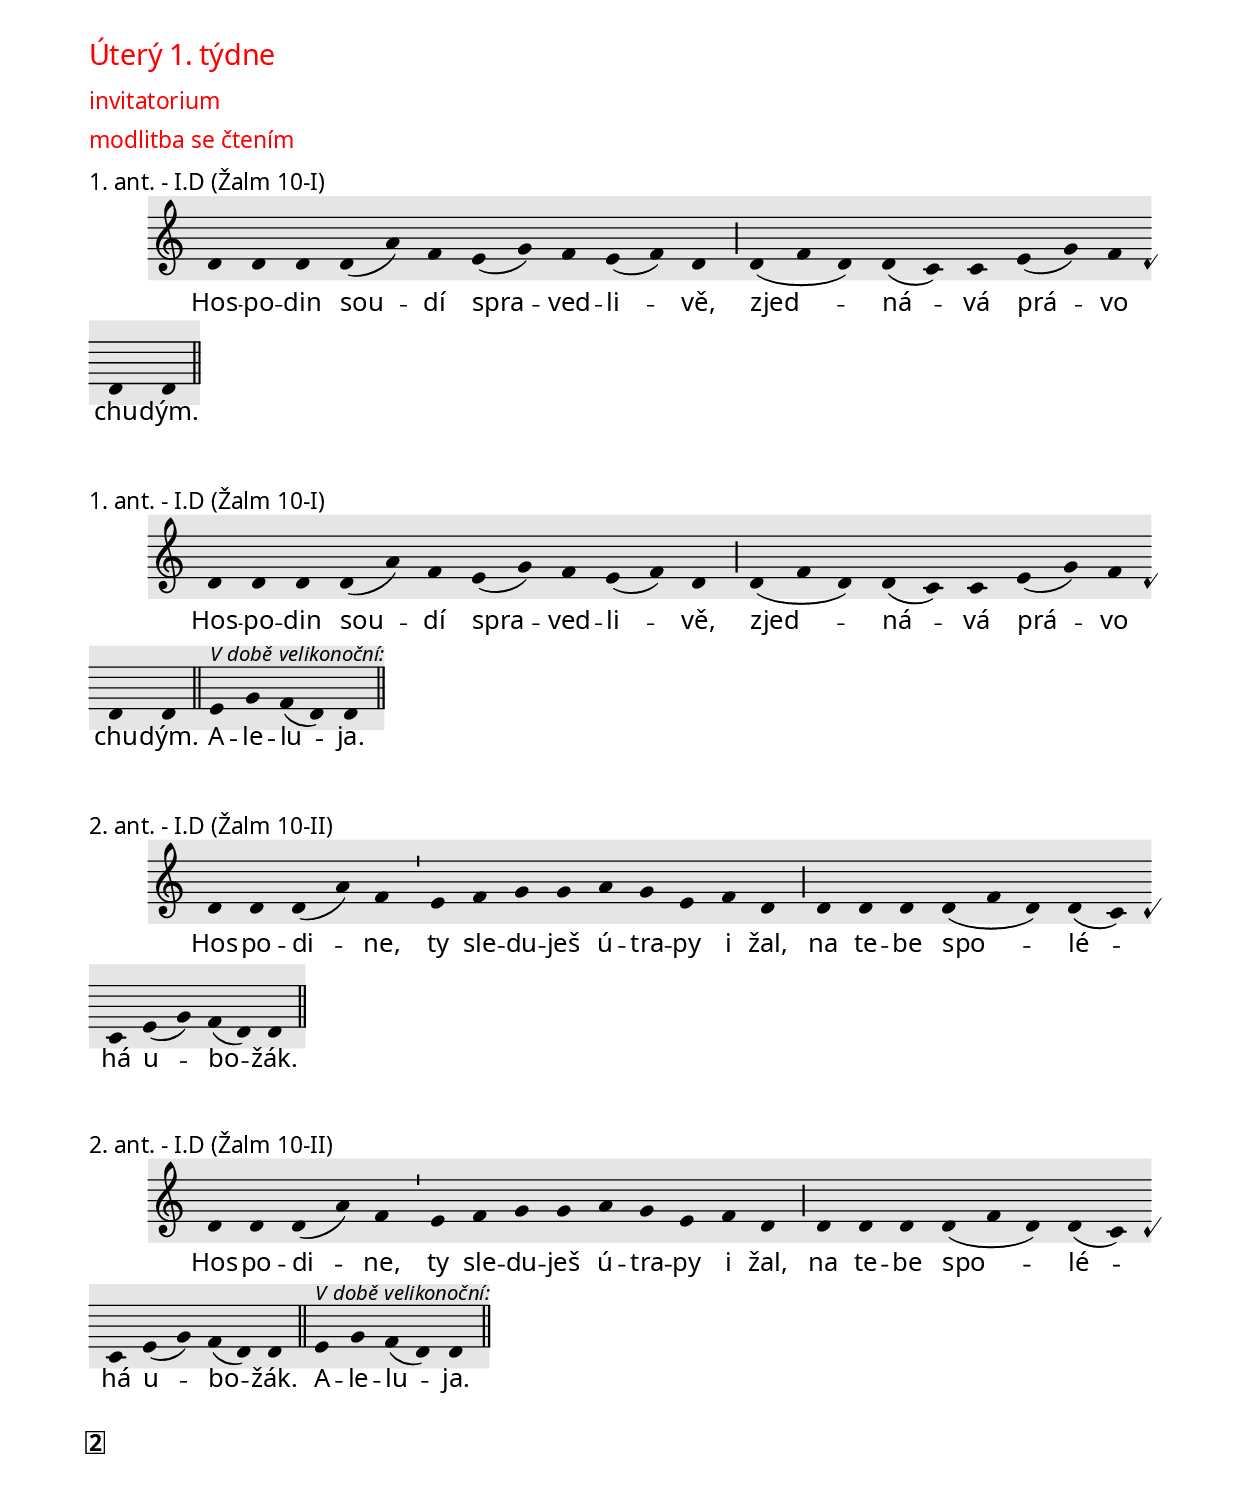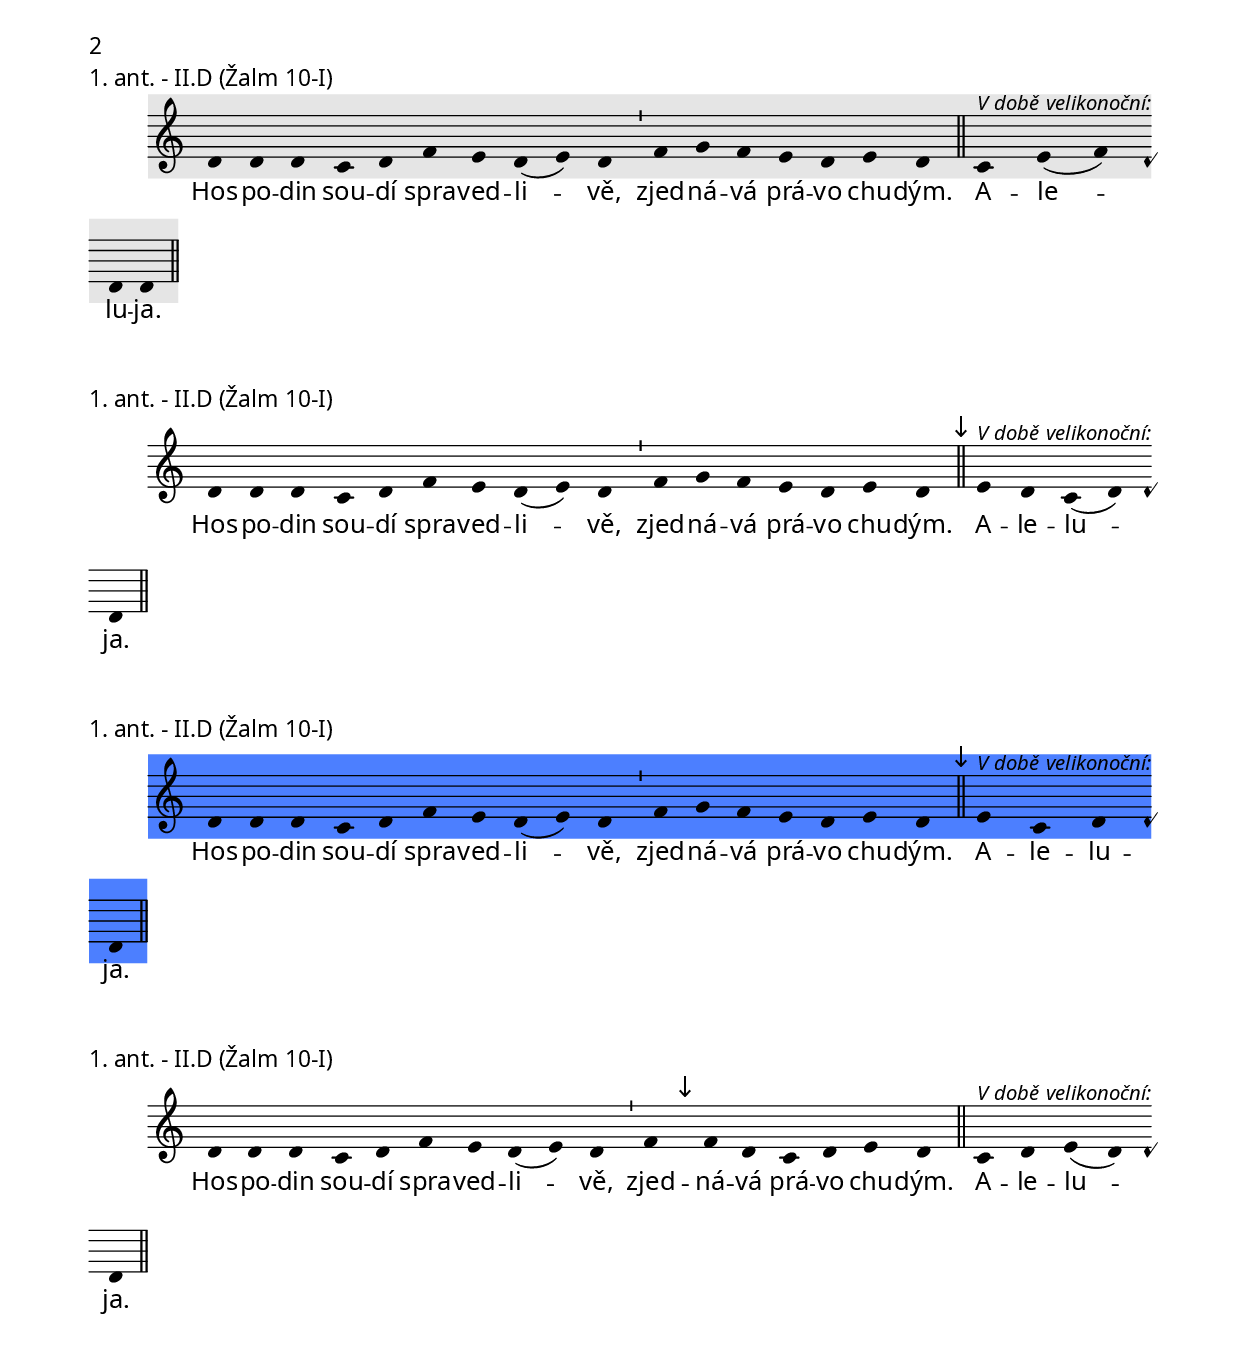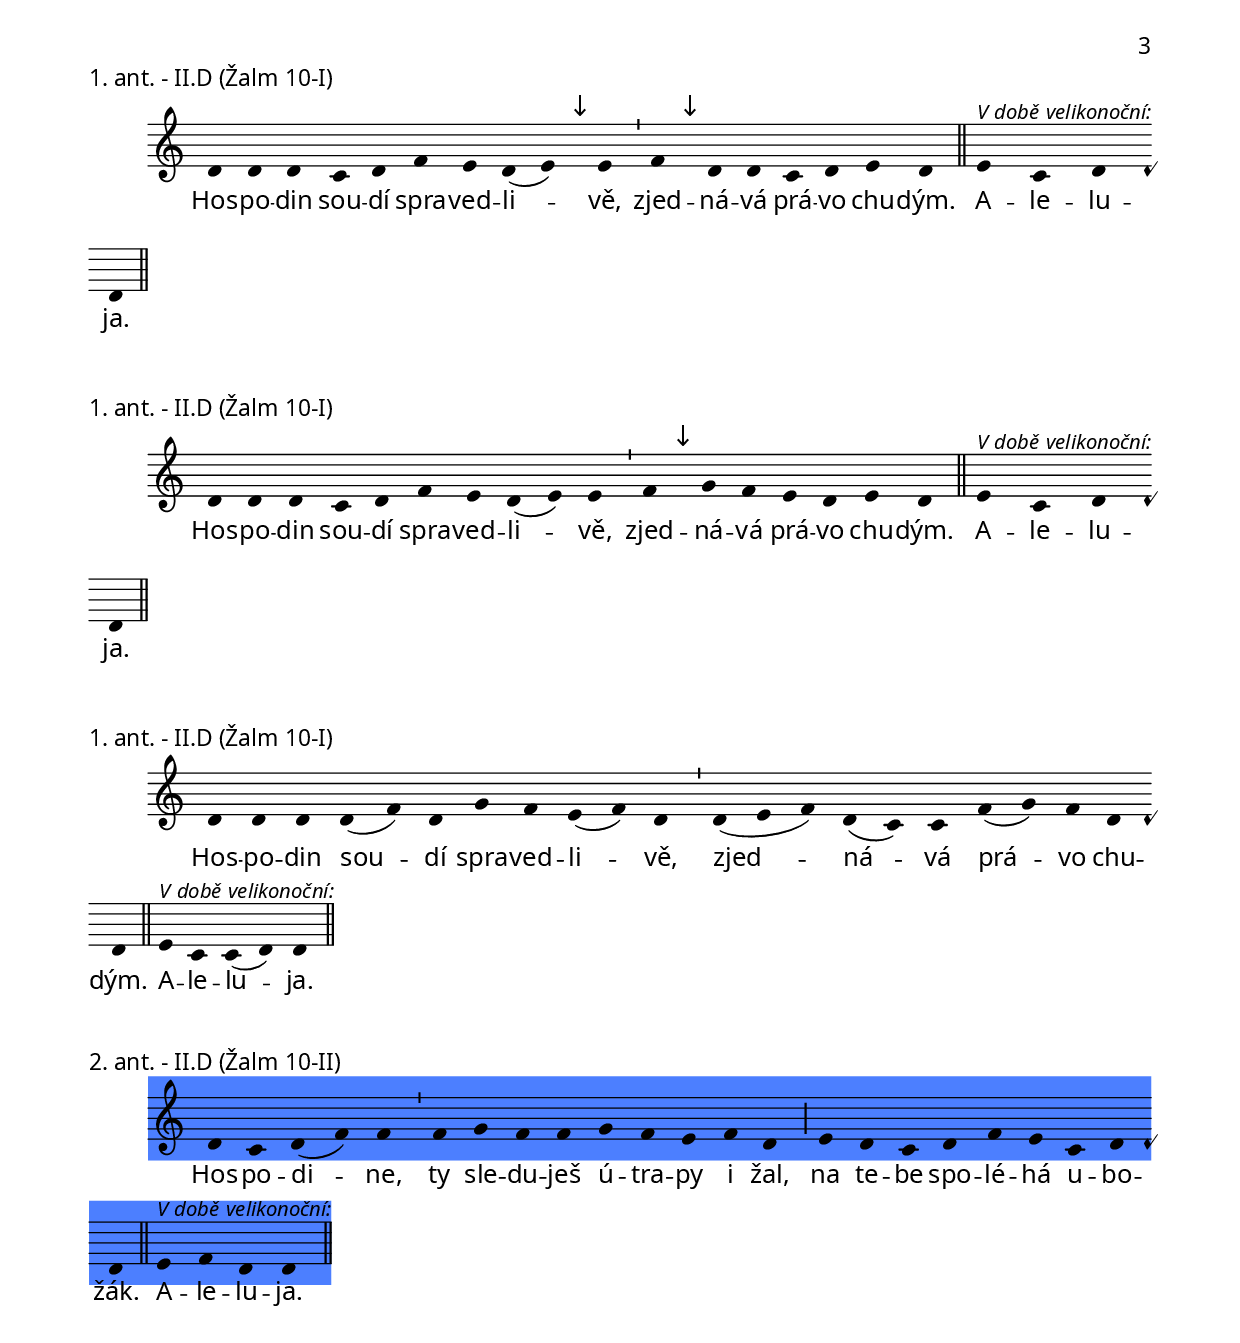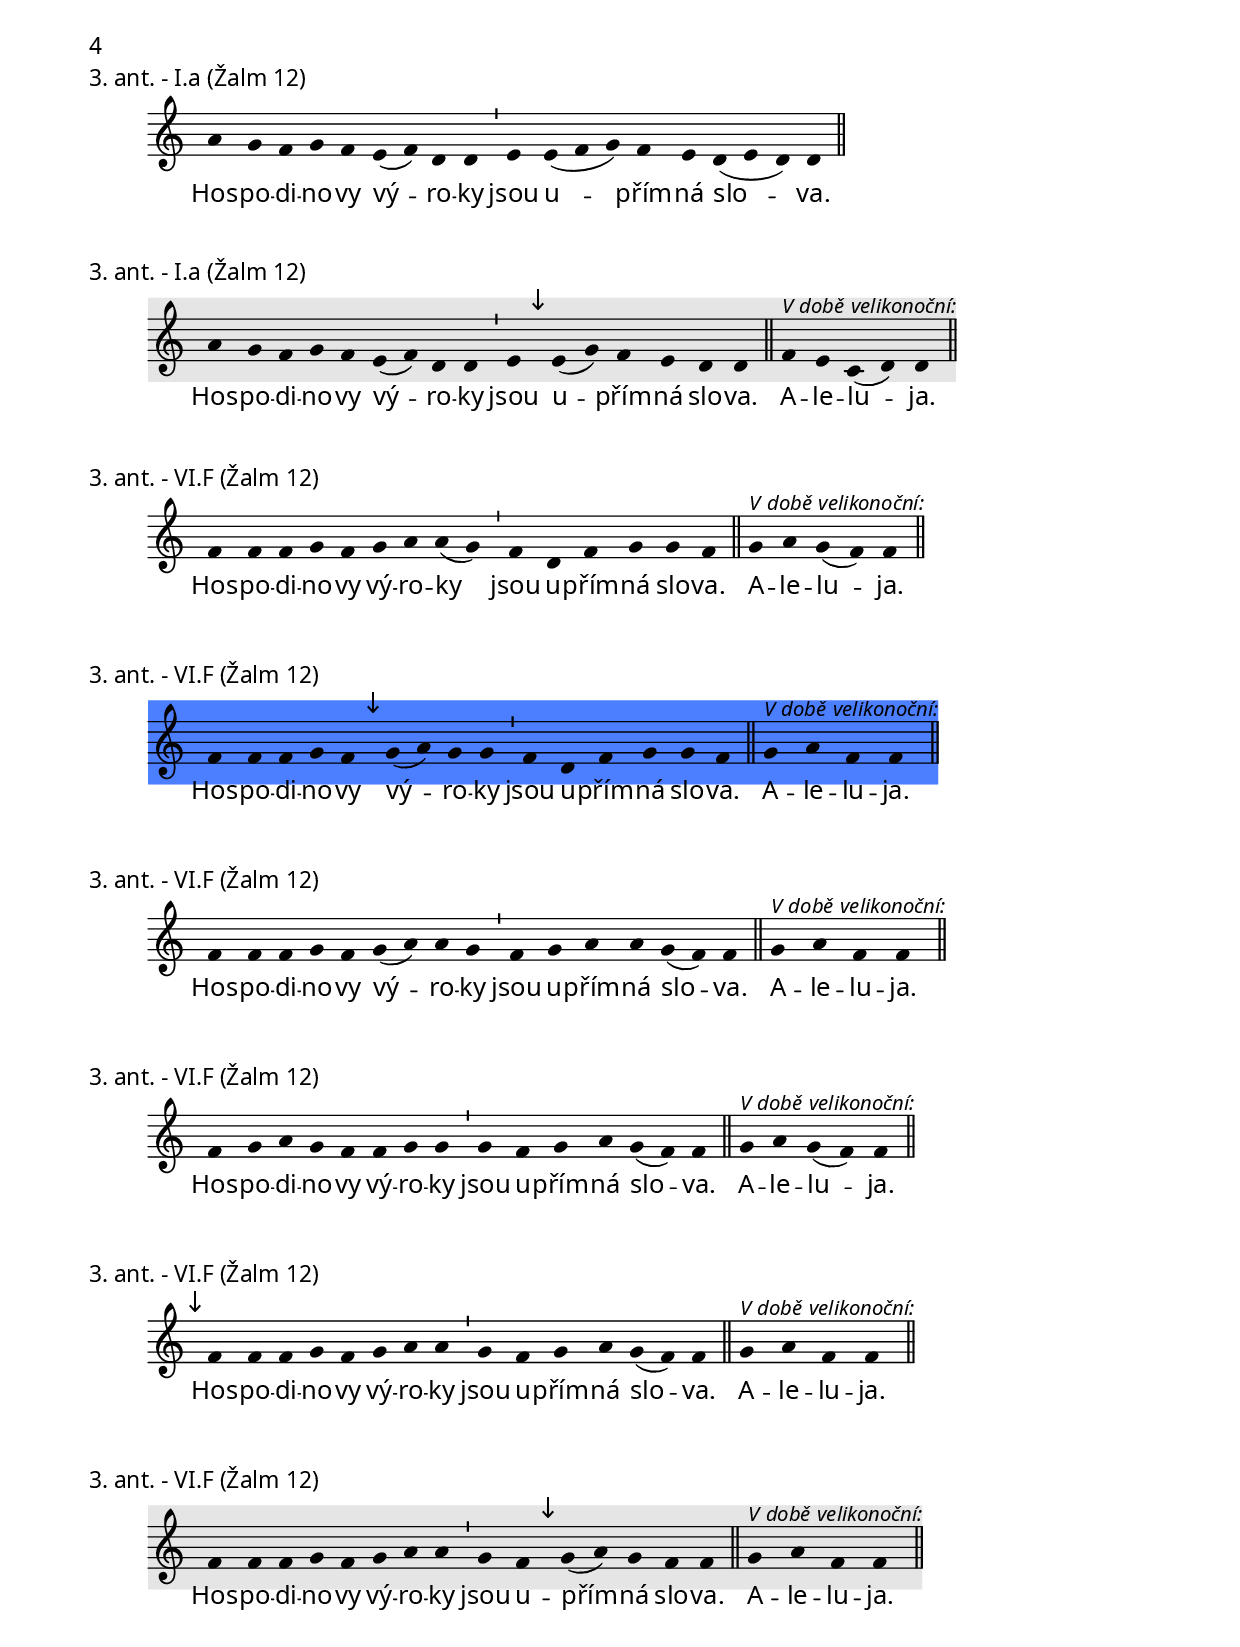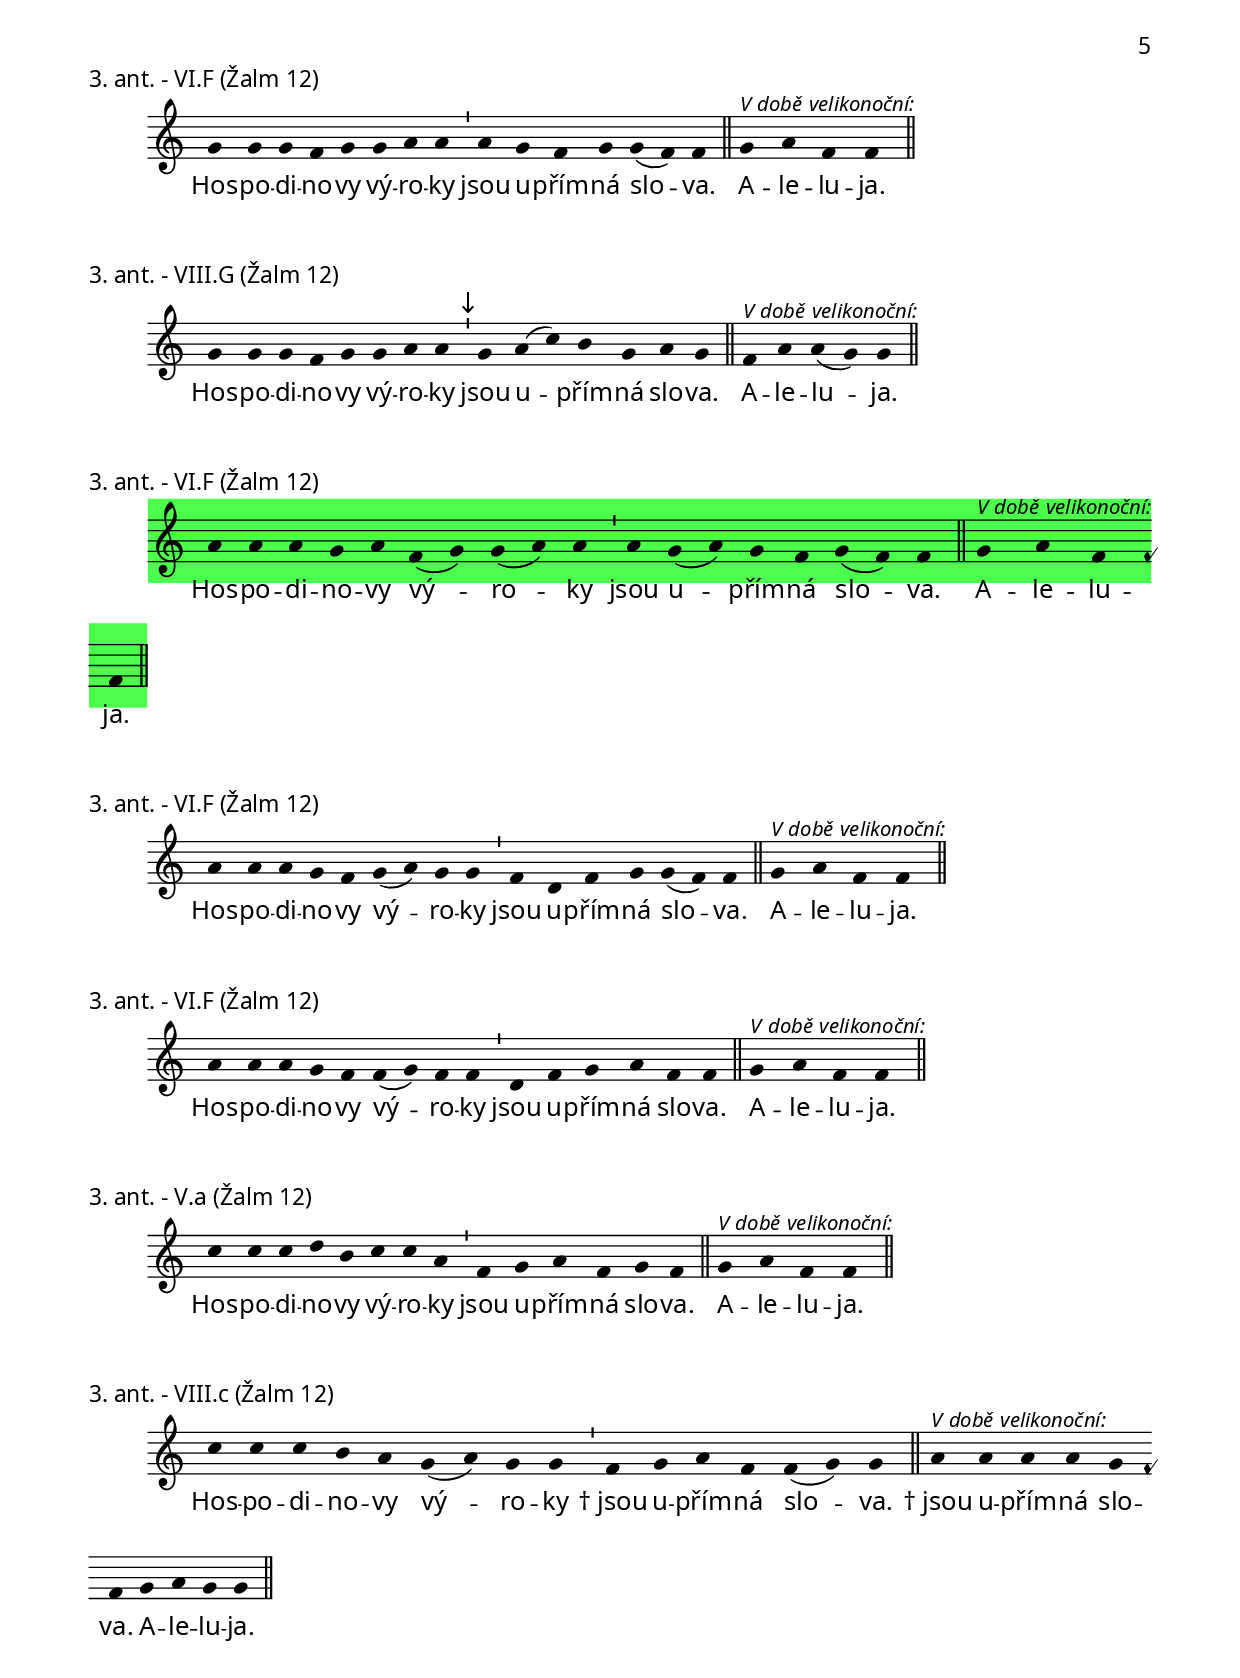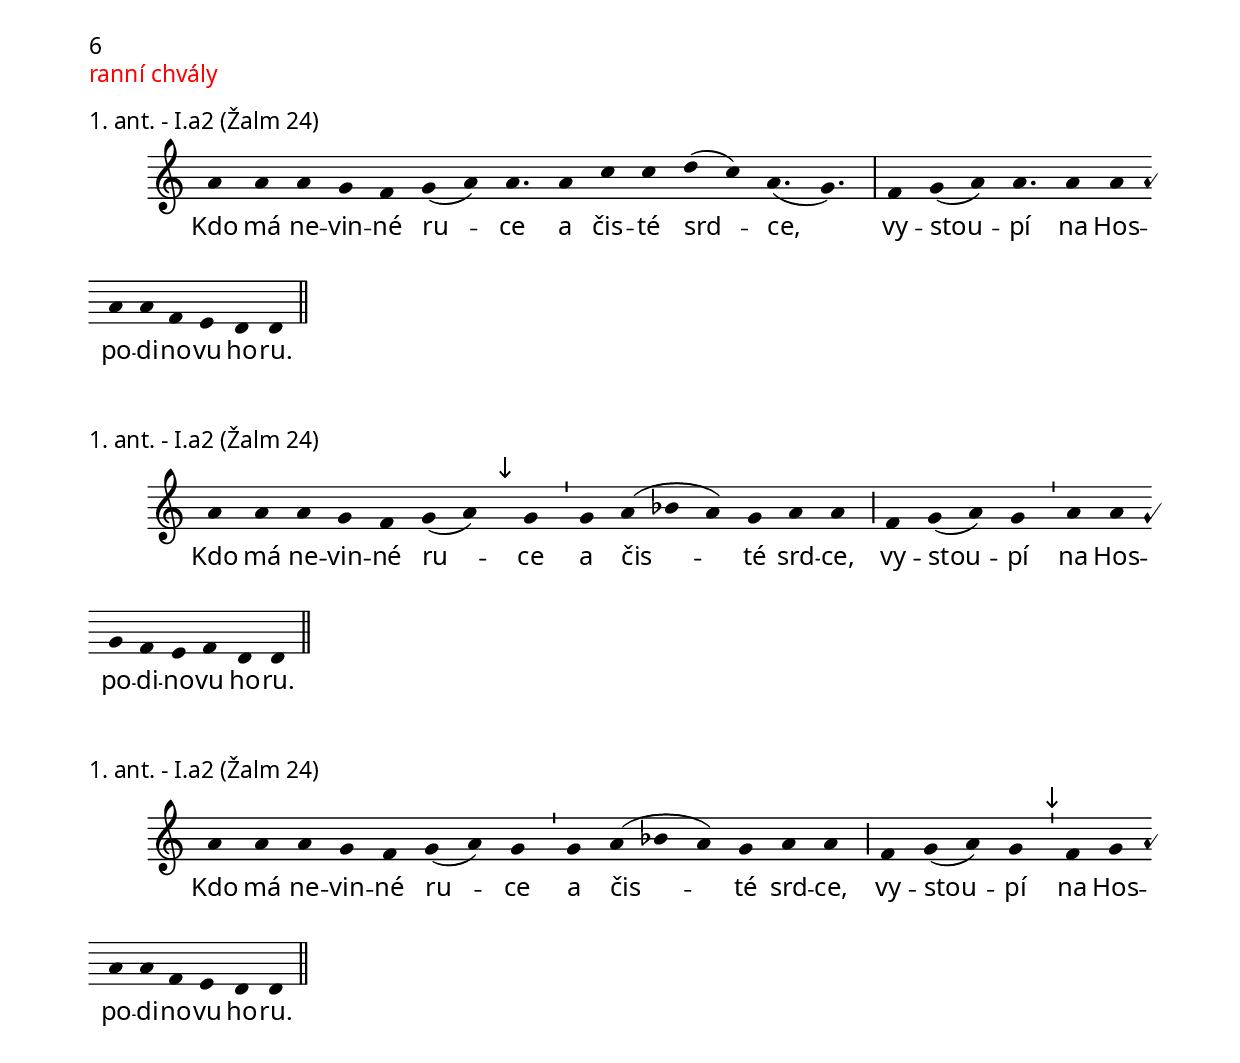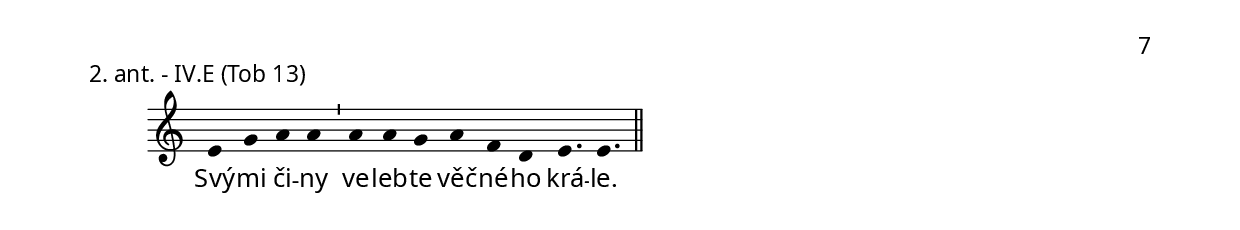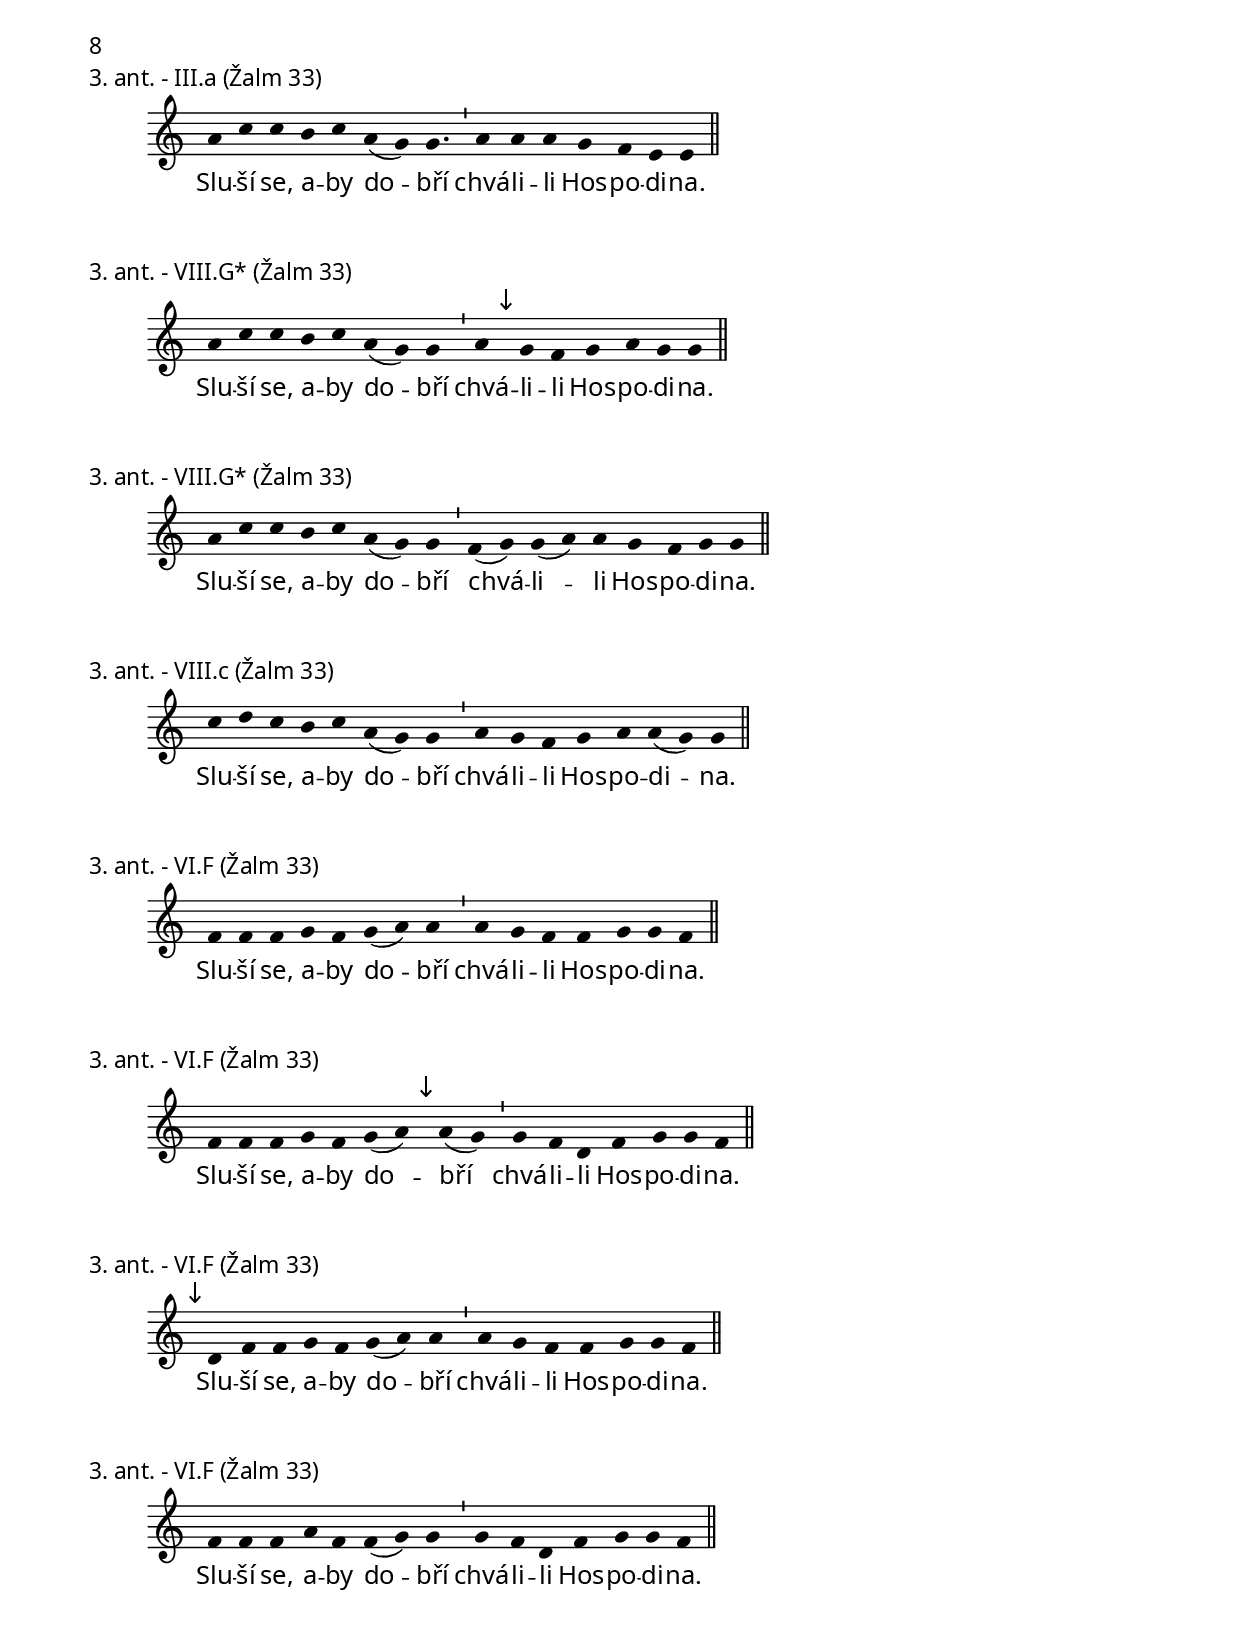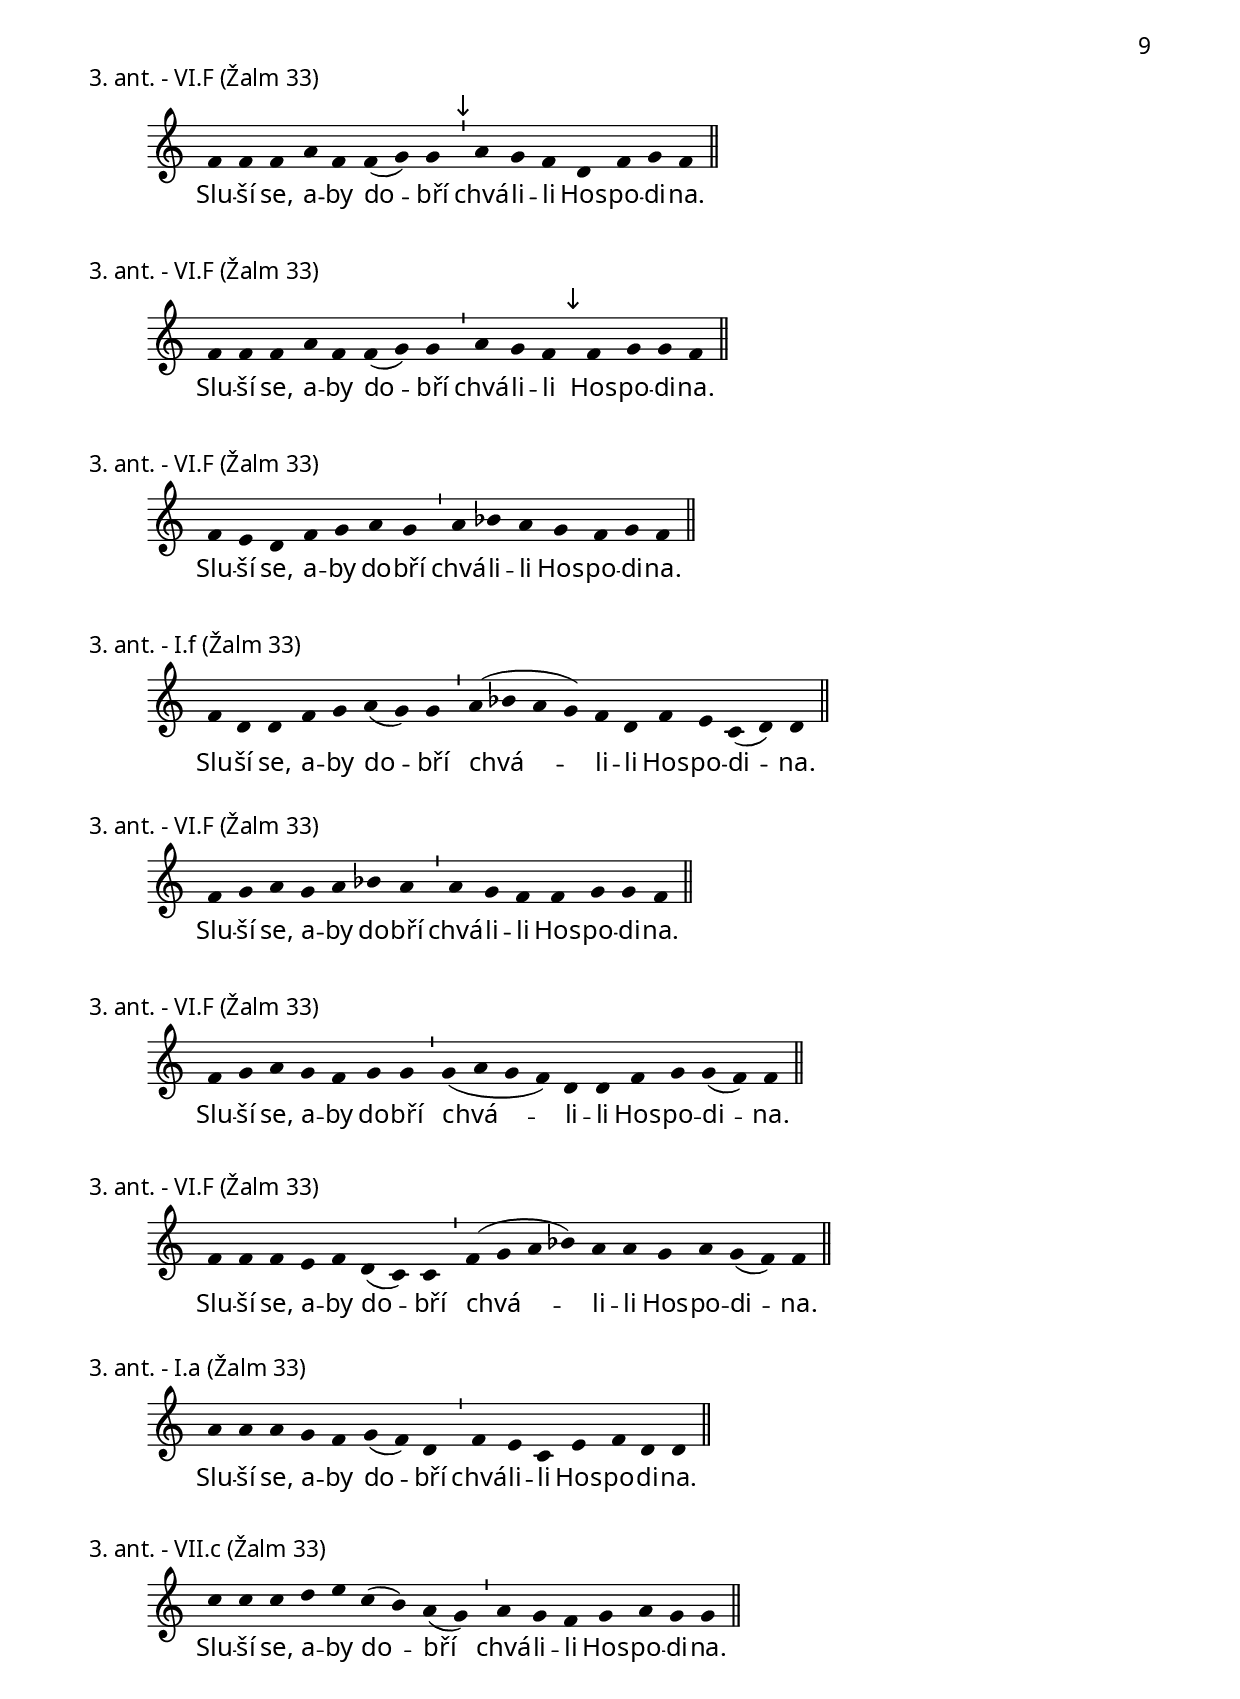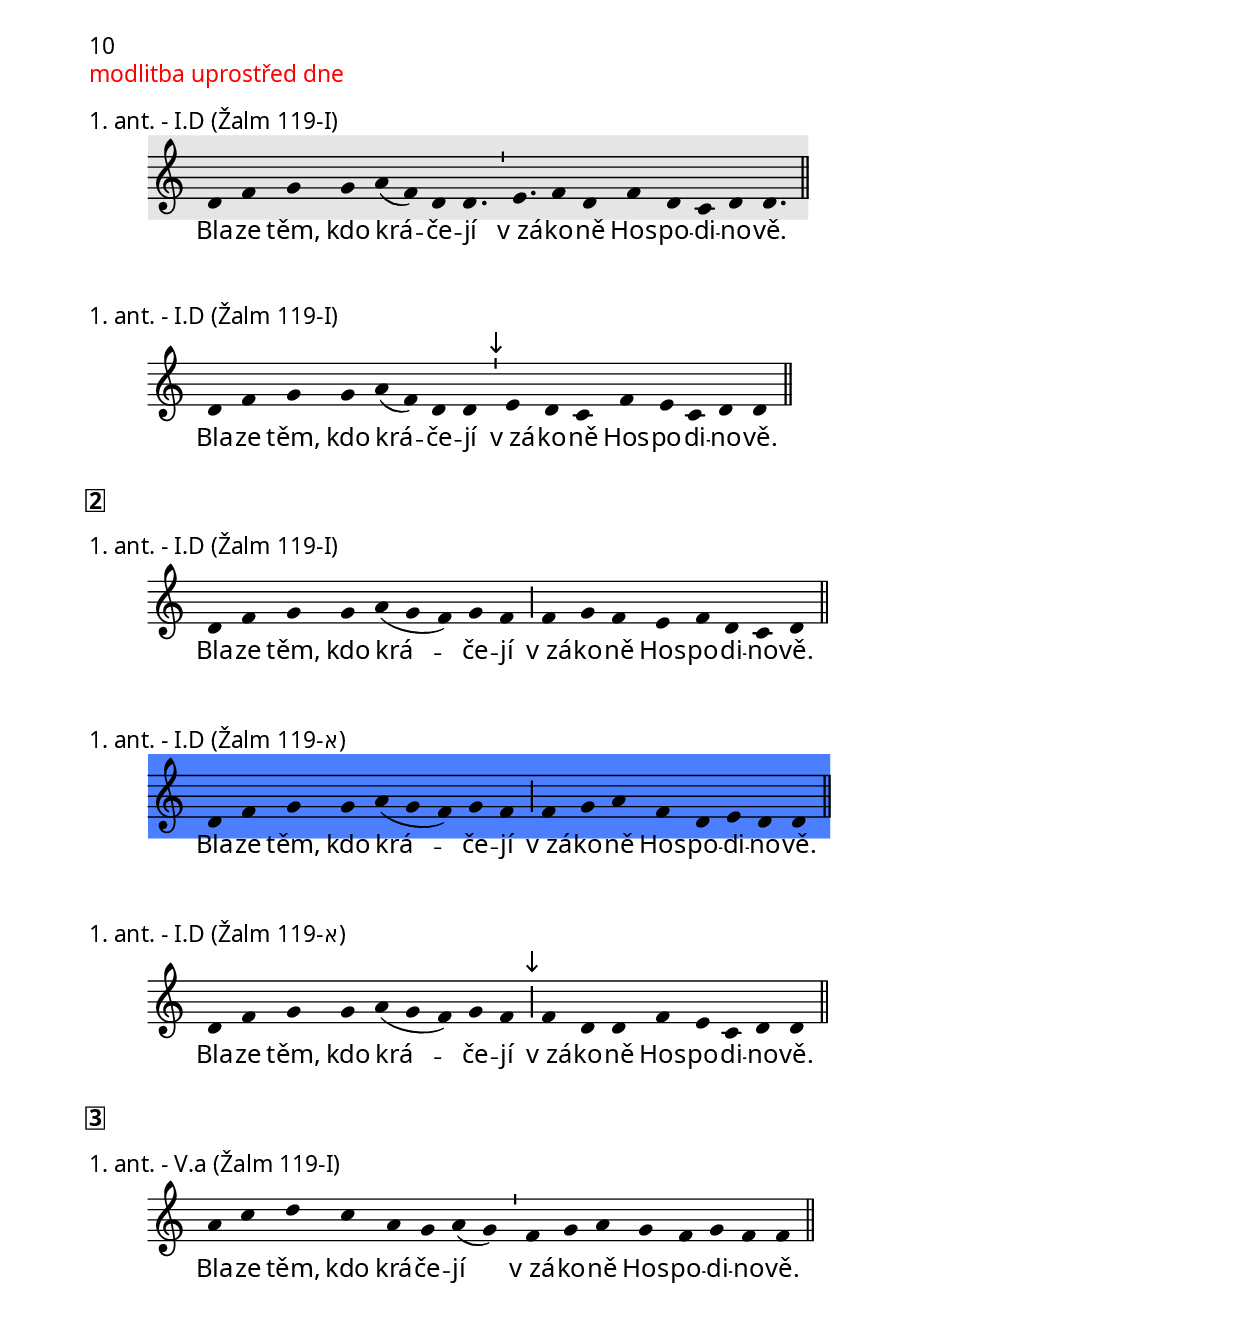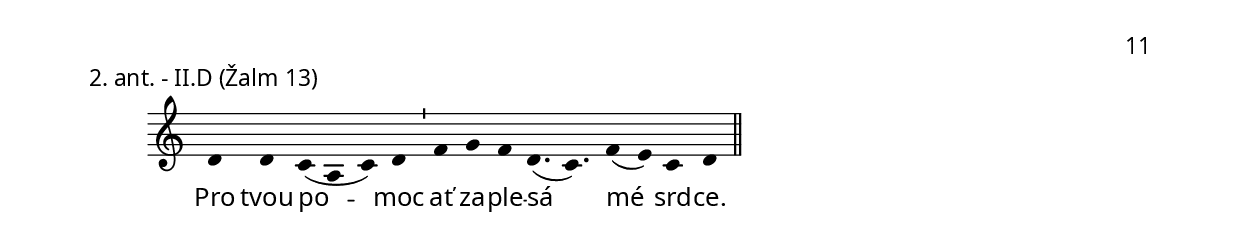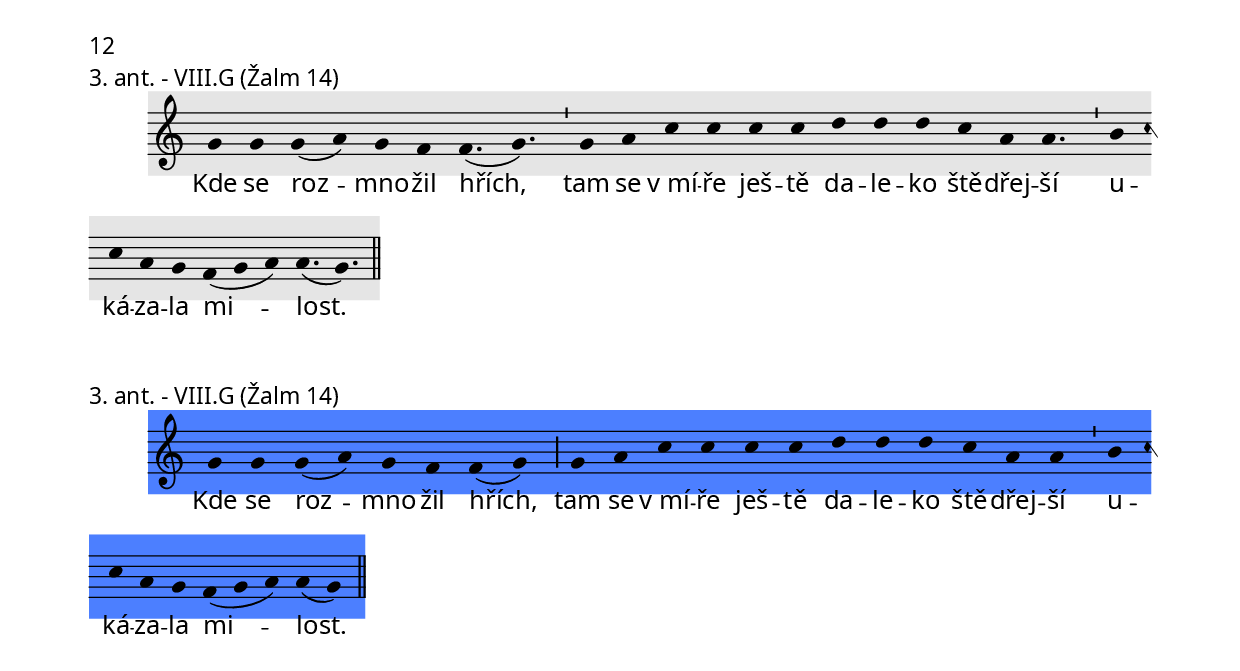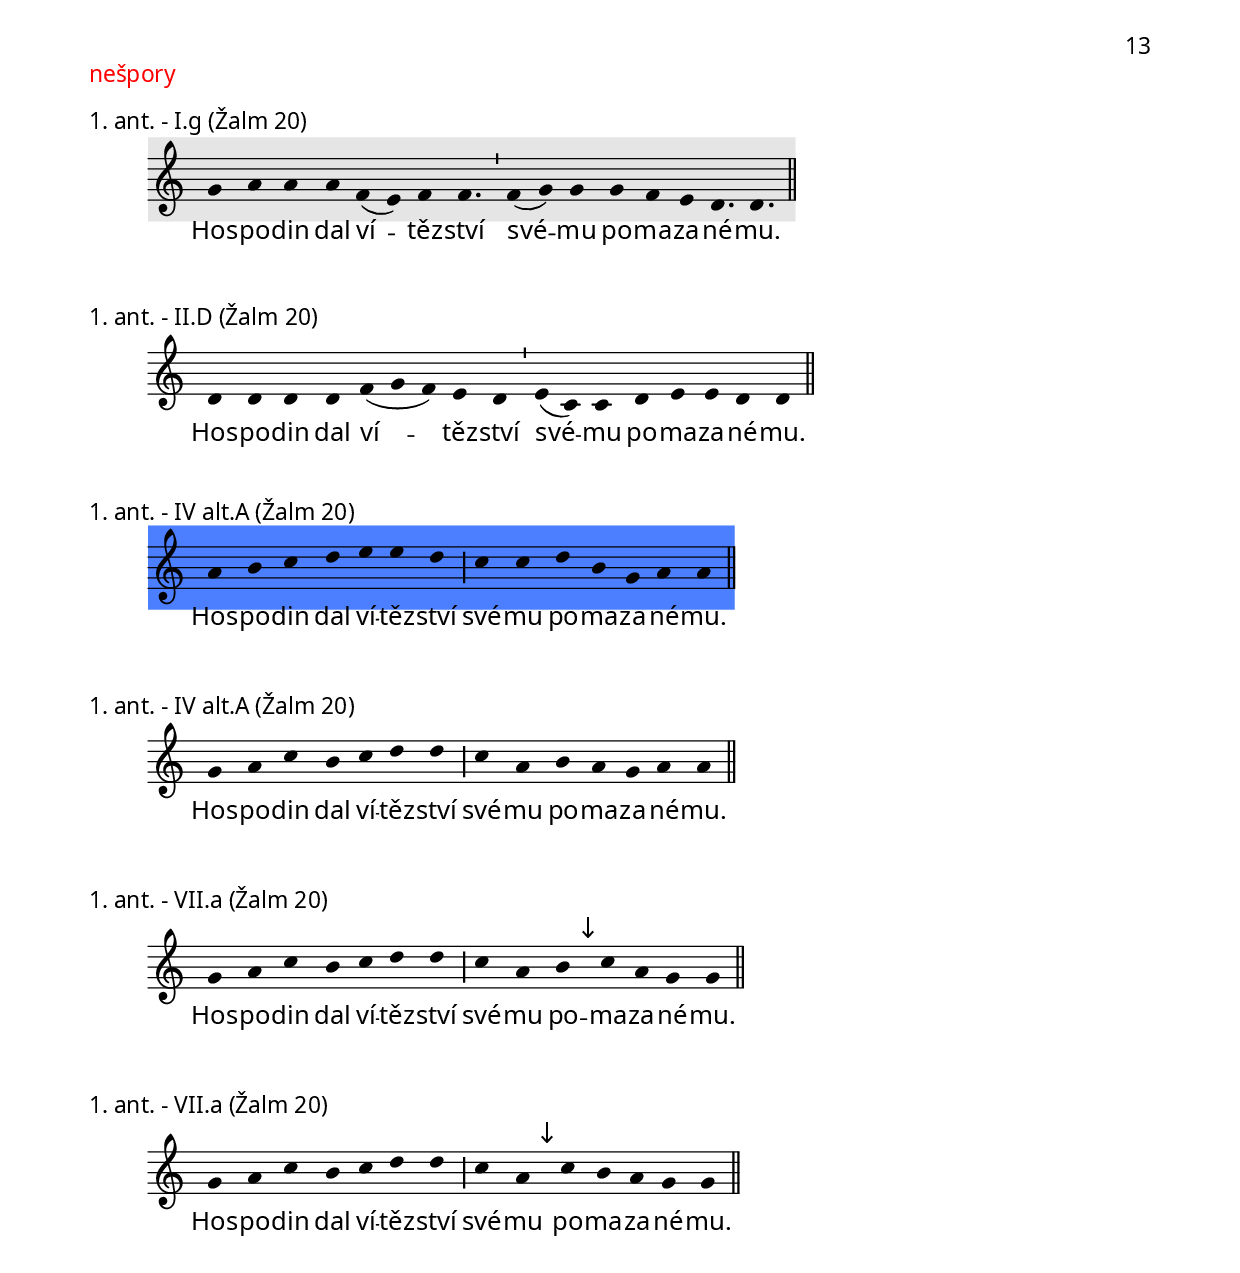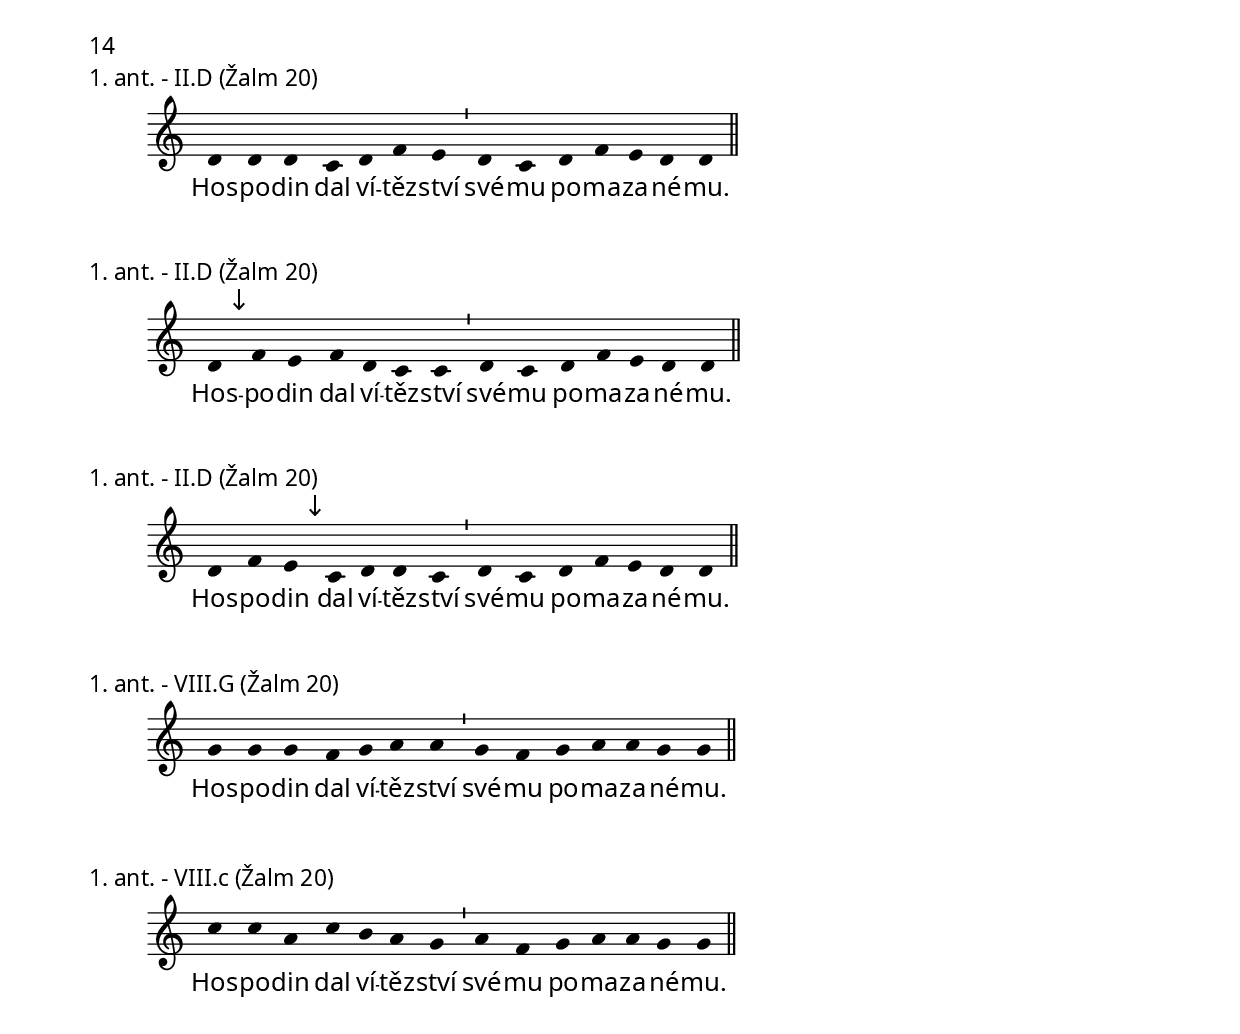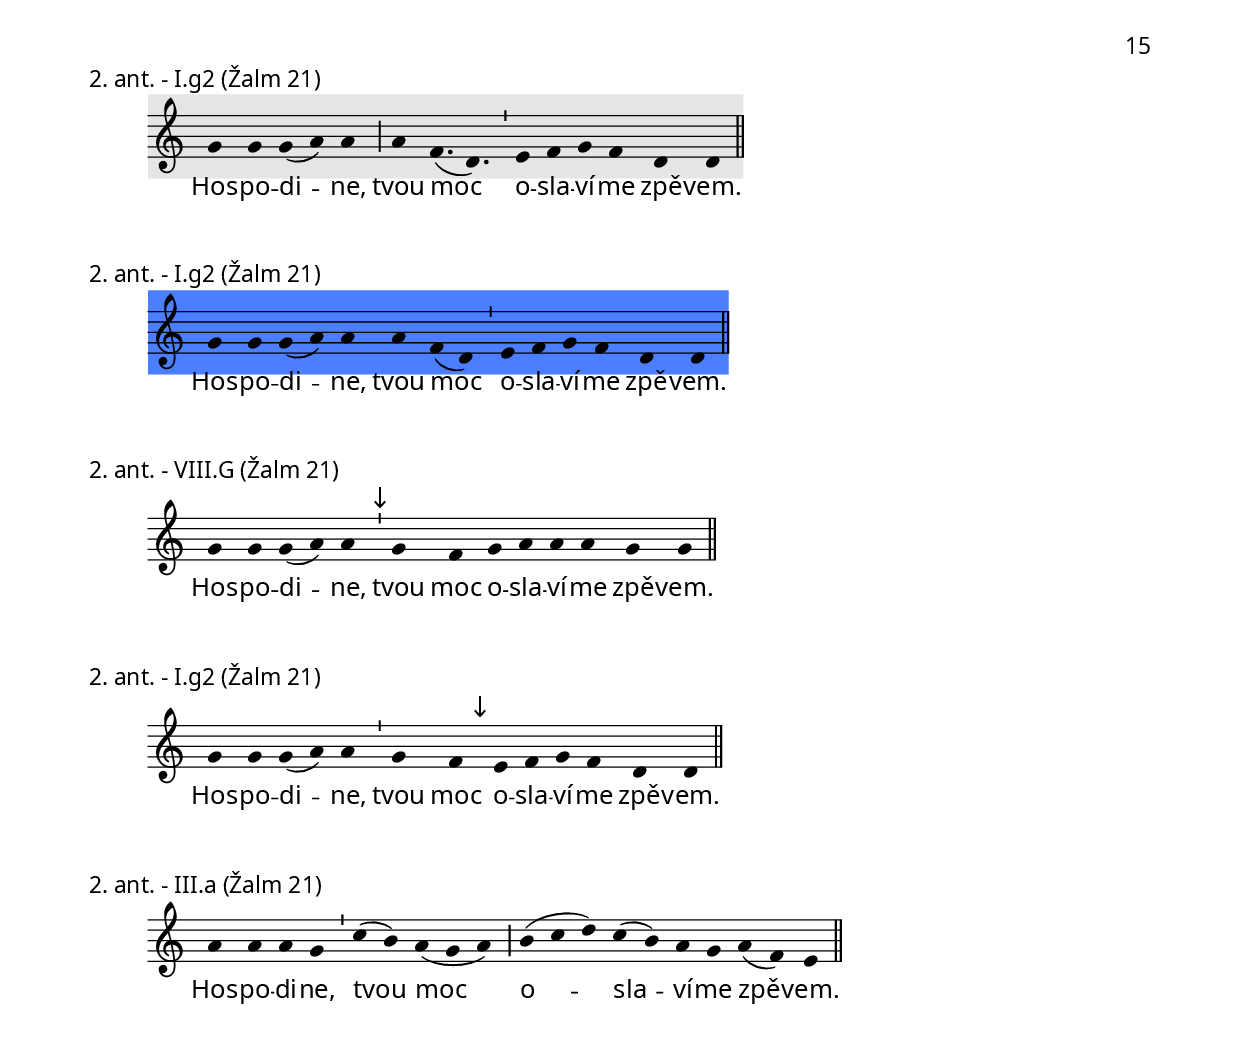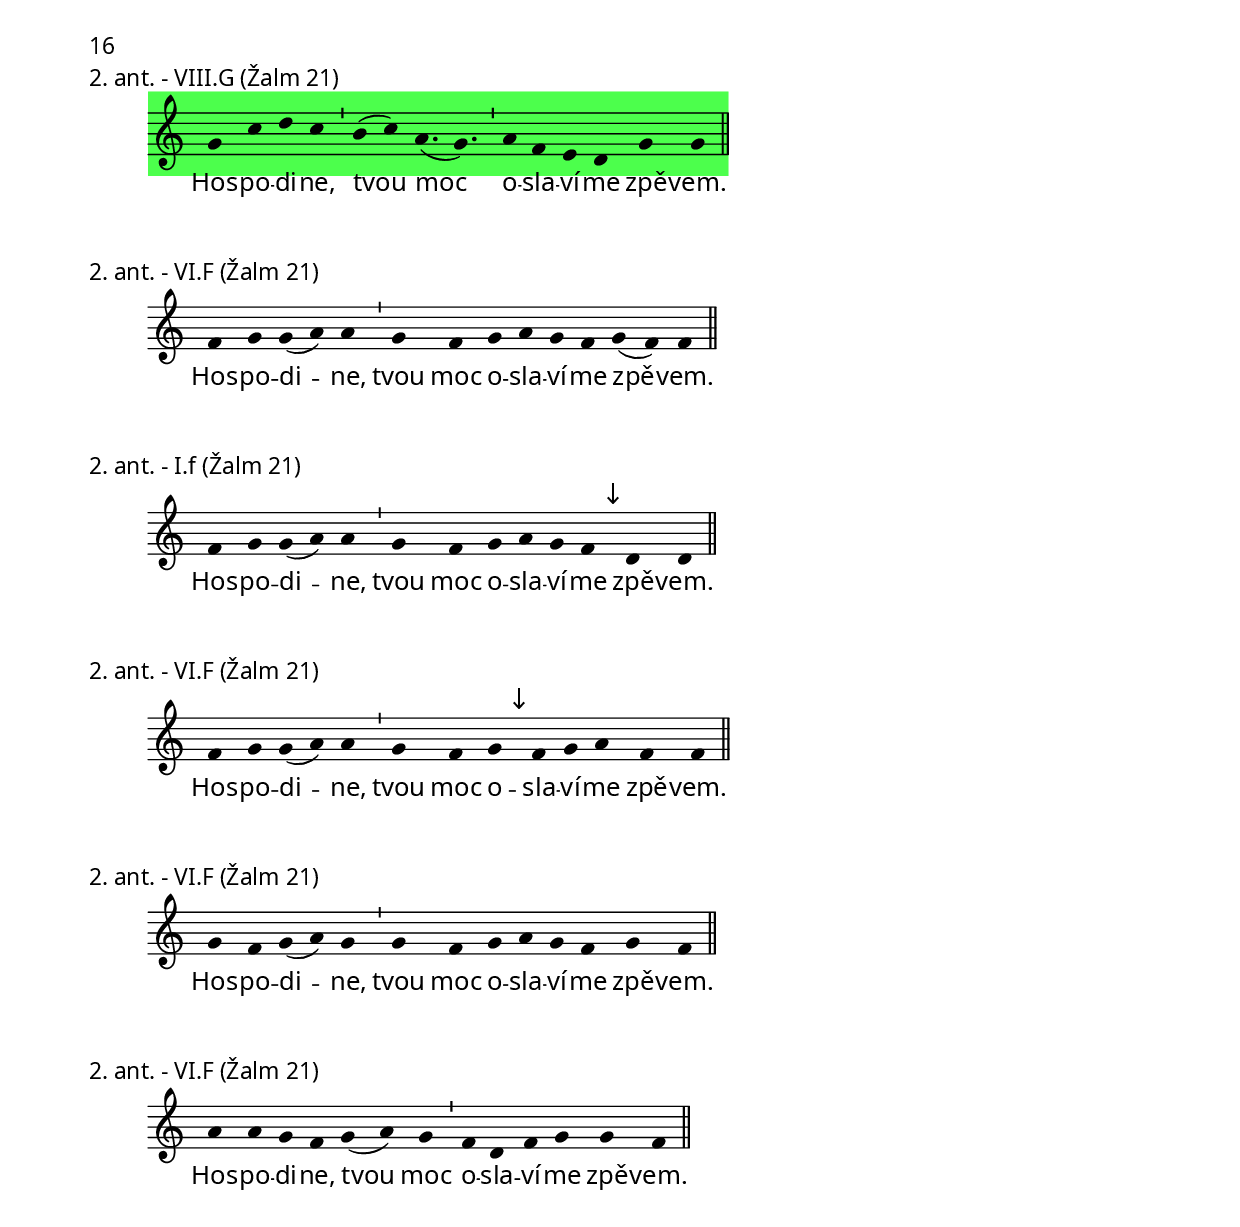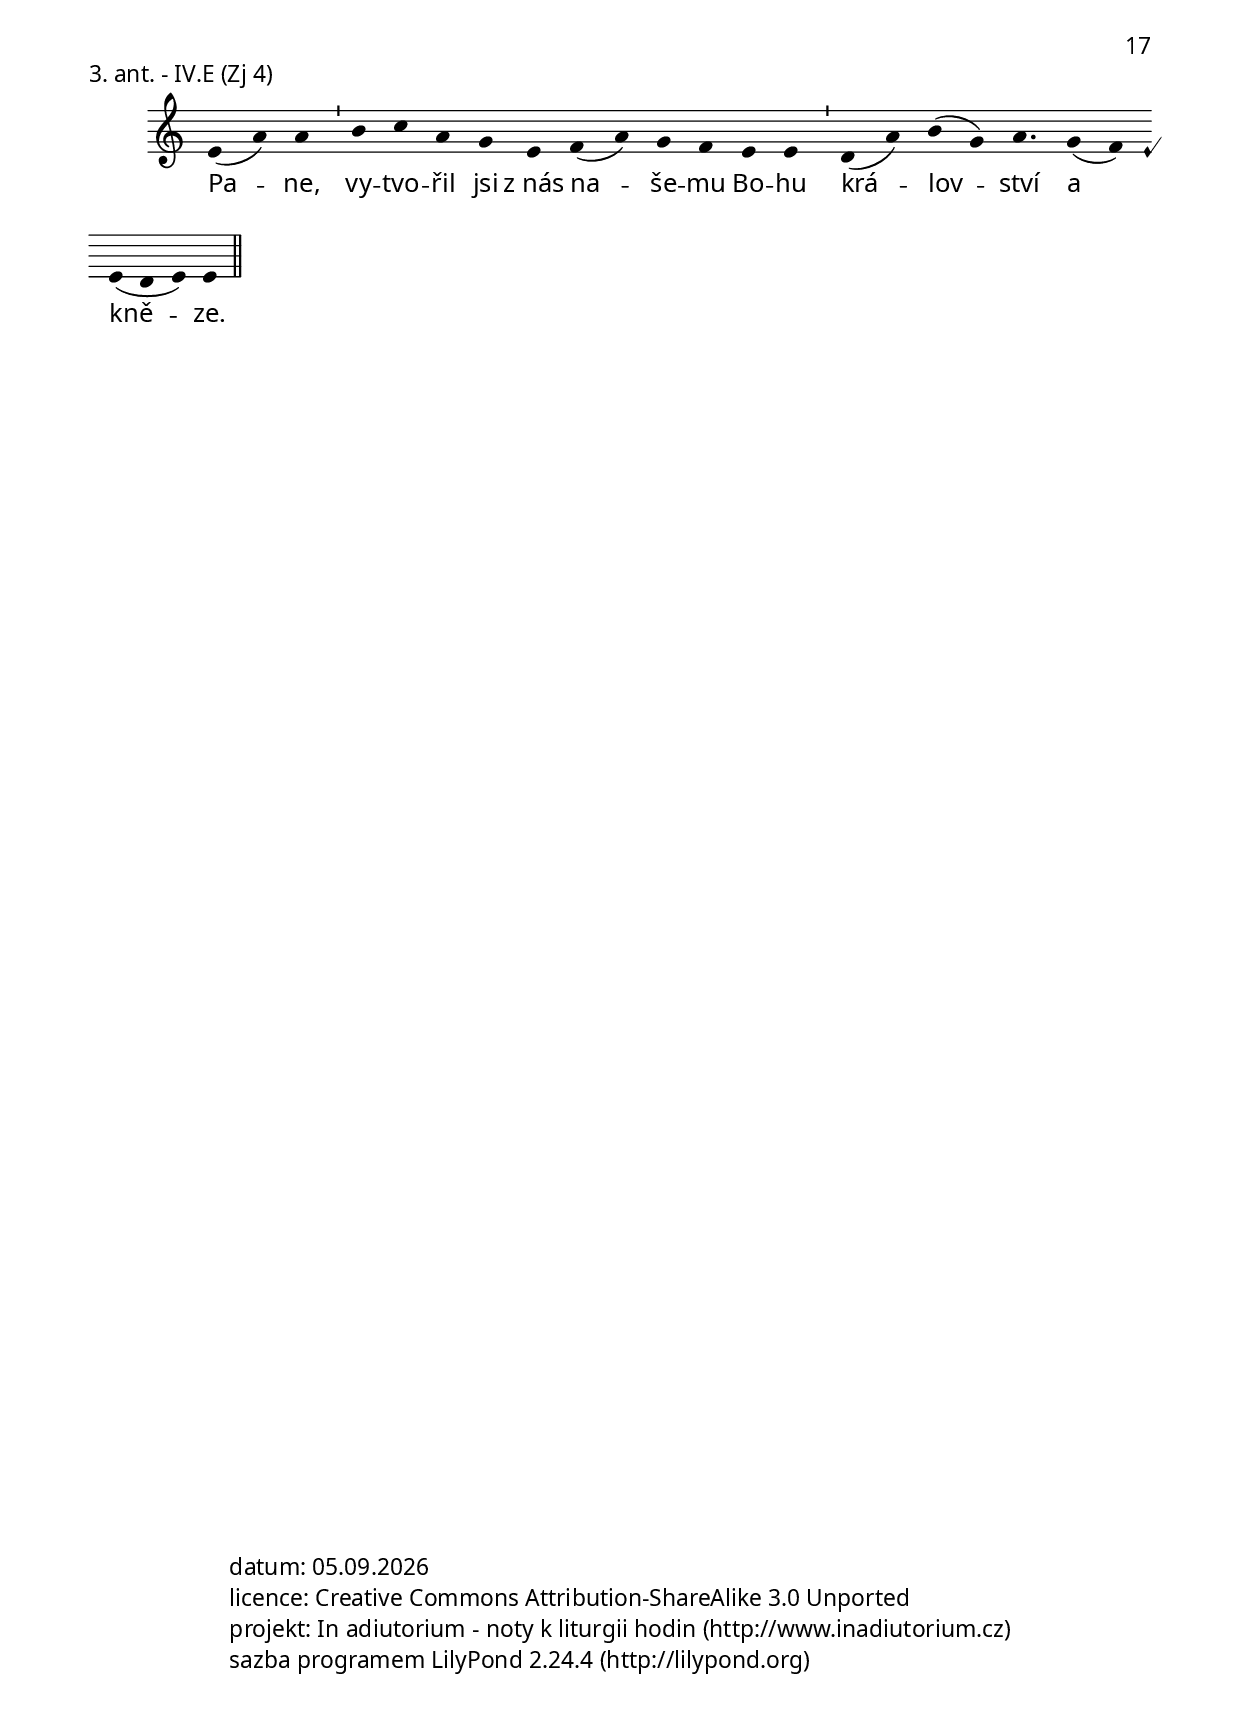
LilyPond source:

\include "../spolecne.ly"

\markup {\nadpisDen {Úterý 1. týdne}}

\markup {\nadpisHodinka {"invitatorium"}}

%\score { \tIuteryInvitatorium }

\markup {\nadpisHodinka {"modlitba se čtením"}}

\score {
  \relative c' {
    \zvyraznovacSedy
    \choralniRezim
    d4 d d d( a') f e( g) f e( f) d \barMaior
    d( f d) d( c) c e( g) f d d \barFinalis
  }
  \addlyrics {
    Hos -- po -- din sou -- dí spra -- ved -- li -- vě,
    zjed -- ná -- vá prá -- vo chu -- dým.
  }
  \header {
    quid = "1. ant."
    modus = "I"
    differentia = "D"
    psalmus = "Žalm 10-I"
    id = ""
    piece = \markup {\sestavTitulek}
  }
}

\score {
  \relative c' {
    \zvyraznovacSedy
    \choralniRezim
    d4 d d d( a') f e( g) f e( f) d \barMaior
    d( f d) d( c) c e( g) f d d \barFinalis

    e^\markup\rubrVelikAleluja g f( d) d \barFinalis
  }
  \addlyrics {
    Hos -- po -- din sou -- dí spra -- ved -- li -- vě,
    zjed -- ná -- vá prá -- vo chu -- dým.

    A -- le -- lu -- ja.
  }
  \header {
    quid = "1. ant."
    modus = "I"
    differentia = "D"
    psalmus = "Žalm 10-I"
    placet = "_soudí spravedlivě_ si nejsem jist -
    dá se to sice zazpívat důstojně a pěkně, ale je to poměrně divoké a spíš
    ozdoba pro ozdobu než autentický hudební výraz zhudebněného textu"
    id = "mc-ant1"
    piece = \markup {\sestavTitulek}
  }
}

\score {
  \relative c' {
    \zvyraznovacSedy
    \choralniRezim
    d4 d d( a') f \barMin
    e f g g a g e f d \barMaior
    d d d d( f d) d( c) c e( g) f( d) d \barFinalis
  }
  \addlyrics {
    Hos -- po -- di -- ne,
    ty sle -- du -- ješ ú -- tra -- py i žal,
    na te -- be spo -- lé -- há u -- bo -- žák.
  }
  \header {
    quid = "2. ant."
    modus = "I"
    differentia = "D"
    psalmus = "Žalm 10-II"
    id = ""
    piece = \markup {\sestavTitulek}
  }
}

\score {
  \relative c' {
    \zvyraznovacSedy
    \choralniRezim
    d4 d d( a') f \barMin
    e f g g a g e f d \barMaior
    d d d d( f d) d( c) c e( g) f( d) d \barFinalis

    e^\rubrVelikAleluja g f( d) d \barFinalis
  }
  \addlyrics {
    Hos -- po -- di -- ne,
    ty sle -- du -- ješ ú -- tra -- py i žal,
    na te -- be spo -- lé -- há u -- bo -- žák.

    A -- le -- lu -- ja.
  }
  \header {
    quid = "2. ant."
    modus = "I"
    differentia = "D"
    psalmus = "Žalm 10-II"
    placet = "_ty sleduješ_ by šlo lépe"
    id = "mc-ant2"
    piece = \markup {\sestavTitulek}
  }
}

\markup\nadpisSkupiny 2

\score {
  \relative c' {
    \zvyraznovacSedy
    \choralniRezim
    d4 d d c d f e d( e) d \barMin
    f g f e d e d \barFinalis

    c^\markup\rubrVelikAleluja e( f) d d \barFinalis
  }
  \addlyrics {
    Hos -- po -- din sou -- dí spra -- ved -- li -- vě,
    zjed -- ná -- vá prá -- vo chu -- dým.

    A -- le -- lu -- ja.
  }
  \header {
    quid = "1. ant."
    modus = "II"
    differentia = "D"
    psalmus = "Žalm 10-I"
    id = "mc-ant1"
    piece = \markup {\sestavTitulek}
  }
}

\score {
  \relative c' {
    \choralniRezim
    d4 d d c d f e d( e) d \barMin
    f g f e d e d \barFinalis

    \mark\sipka e^\markup\rubrVelikAleluja d c( d) d \barFinalis
  }
  \addlyrics {
    Hos -- po -- din sou -- dí spra -- ved -- li -- vě,
    zjed -- ná -- vá prá -- vo chu -- dým.

    A -- le -- lu -- ja.
  }
  \header {
    quid = "1. ant."
    modus = "II"
    differentia = "D"
    psalmus = "Žalm 10-I"
    id = "mc-ant1"
    piece = \markup {\sestavTitulek}
  }
}

\score {
  \relative c' {
    \zvyraznovacModry
    \choralniRezim
    d4 d d c d f e d( e) d \barMin
    f g f e d e d \barFinalis

    \mark\sipka e^\markup\rubrVelikAleluja c d d \barFinalis
  }
  \addlyrics {
    Hos -- po -- din sou -- dí spra -- ved -- li -- vě,
    zjed -- ná -- vá prá -- vo chu -- dým.

    A -- le -- lu -- ja.
  }
  \header {
    quid = "1. ant."
    modus = "II"
    differentia = "D"
    psalmus = "Žalm 10-I"
    id = "mc-ant1"
    piece = \markup {\sestavTitulek}
  }
}

\score {
  \relative c' {
    \choralniRezim
    d4 d d c d f e d( e) d \barMin
    f \mark\sipka f d c d e d \barFinalis

    c^\markup\rubrVelikAleluja d e( d) d \barFinalis
  }
  \addlyrics {
    Hos -- po -- din sou -- dí spra -- ved -- li -- vě,
    zjed -- ná -- vá prá -- vo chu -- dým.

    A -- le -- lu -- ja.
  }
  \header {
    quid = "1. ant."
    modus = "II"
    differentia = "D"
    psalmus = "Žalm 10-I"
    id = "mc-ant1"
    piece = \markup {\sestavTitulek}
  }
}

\score {
  \relative c' {
    \choralniRezim
    d4 d d c d f e d( e) \mark\sipka e \barMin
    f \mark\sipka d d c d e d \barFinalis

    e^\markup\rubrVelikAleluja c d d \barFinalis
  }
  \addlyrics {
    Hos -- po -- din sou -- dí spra -- ved -- li -- vě,
    zjed -- ná -- vá prá -- vo chu -- dým.

    A -- le -- lu -- ja.
  }
  \header {
    quid = "1. ant."
    modus = "II"
    differentia = "D"
    psalmus = "Žalm 10-I"
    id = "mc-ant1"
    piece = \markup {\sestavTitulek}
  }
}

\score {
  \relative c' {
    \choralniRezim
    d4 d d c d f e d( e) e \barMin
    f \mark\sipka g f e d e d \barFinalis

    e^\markup\rubrVelikAleluja c d d \barFinalis
  }
  \addlyrics {
    Hos -- po -- din sou -- dí spra -- ved -- li -- vě,
    zjed -- ná -- vá prá -- vo chu -- dým.

    A -- le -- lu -- ja.
  }
  \header {
    quid = "1. ant."
    modus = "II"
    differentia = "D"
    psalmus = "Žalm 10-I"
    id = "mc-ant1"
    piece = \markup {\sestavTitulek}
  }
}

\score {
  \relative c' {
    \choralniRezim
    d4 d d d( f) d g f e( f) d \barMin
    d( e f) d( c) c f( g) f d d \barFinalis

    e^\markup\rubrVelikAleluja c c( d) d \barFinalis
  }
  \addlyrics {
    Hos -- po -- din sou -- dí spra -- ved -- li -- vě,
    zjed -- ná -- vá prá -- vo chu -- dým.

    A -- le -- lu -- ja.
  }
  \header {
    quid = "1. ant."
    modus = "II"
    differentia = "D"
    psalmus = "Žalm 10-I"
    id = "mc-ant1"
    piece = \markup {\sestavTitulek}
  }
}

\score {
  \relative c' {
    \zvyraznovacModry
    \choralniRezim
    d4 c d( f) f \barMin
    f g f f g f e f d \barMaior
    e d c d f e c d d \barFinalis

    e^\markup\rubrVelikAleluja f d d \barFinalis
  }
  \addlyrics {
    Hos -- po -- di -- ne,
    ty sle -- du -- ješ ú -- tra -- py i žal,
    na te -- be spo -- lé -- há u -- bo -- žák.

    A -- le -- lu -- ja.
  }
  \header {
    quid = "2. ant."
    modus = "II"
    differentia = "D"
    psalmus = "Žalm 10-II"
    id = "mc-ant2"
    piece = \markup {\sestavTitulek}
  }
}

\pageBreak

\score {
  \relative c'' {
    \choralniRezim
    a4 g f g f e( f) d d \barMin
    e e( f g) f e d( e d) d \barFinalis
  }
  \addlyrics {
    Hos -- po -- di -- no -- vy vý -- ro -- ky
    jsou u -- přím -- ná slo -- va.
  }
  \header {
    quid = "3. ant."
    modus = "I"
    differentia = "a"
    psalmus = "Žalm 12"
    id = "mc-ant3"
    piece = \markup {\sestavTitulek}
  }
}

\score {
  \relative c'' {
    \zvyraznovacSedy
    \choralniRezim
    a4 g f g f e( f) d d \barMin
    e \mark\sipka e( g) f e d d \barFinalis

    f^\rubrVelikAleluja e c( d) d \barFinalis
  }
  \addlyrics {
    Hos -- po -- di -- no -- vy vý -- ro -- ky
    jsou u -- přím -- ná slo -- va.

    A -- le -- lu -- ja.
  }
  \header {
    quid = "3. ant."
    modus = "I"
    differentia = "a"
    psalmus = "Žalm 12"
    id = "mc-ant3"
    piece = \markup {\sestavTitulek}
  }
}

\score {
  \relative c' {
    \choralniRezim
    f4 f f g f g a a( g) \barMin
    f d f g g f \barFinalis

    g^\rubrVelikAleluja a g( f) f \barFinalis
  }
  \addlyrics {
    Hos -- po -- di -- no -- vy vý -- ro -- ky
    jsou u -- přím -- ná slo -- va.

    A -- le -- lu -- ja.
  }
  \header {
    quid = "3. ant."
    modus = "VI"
    differentia = "F"
    psalmus = "Žalm 12"
    id = "mc-ant3"
    piece = \markup {\sestavTitulek}
  }
}

\score {
  \relative c' {
    \zvyraznovacModry
    \choralniRezim
    f4 f f g f \mark\sipka g( a) g g \barMin
    f d f g g f \barFinalis

    g^\rubrVelikAleluja a f f \barFinalis
  }
  \addlyrics {
    Hos -- po -- di -- no -- vy vý -- ro -- ky
    jsou u -- přím -- ná slo -- va.

    A -- le -- lu -- ja.
  }
  \header {
    quid = "3. ant."
    modus = "VI"
    differentia = "F"
    psalmus = "Žalm 12"
    id = "mc-ant3"
    piece = \markup {\sestavTitulek}
  }
}

\score {
  \relative c' {
    \choralniRezim
    f4 f f g f g( a) a g \barMin
    f g a a g( f) f \barFinalis

    g^\rubrVelikAleluja a f f \barFinalis
  }
  \addlyrics {
    Hos -- po -- di -- no -- vy vý -- ro -- ky
    jsou u -- přím -- ná slo -- va.

    A -- le -- lu -- ja.
  }
  \header {
    quid = "3. ant."
    modus = "VI"
    differentia = "F"
    psalmus = "Žalm 12"
    id = "mc-ant3"
    piece = \markup {\sestavTitulek}
  }
}

\score {
  \relative c' {
    \choralniRezim
    f4 g a g f f g g \barMin
    g f g a g( f) f \barFinalis

    g^\rubrVelikAleluja a g( f) f \barFinalis
  }
  \addlyrics {
    Hos -- po -- di -- no -- vy vý -- ro -- ky
    jsou u -- přím -- ná slo -- va.

    A -- le -- lu -- ja.
  }
  \header {
    quid = "3. ant."
    modus = "VI"
    differentia = "F"
    psalmus = "Žalm 12"
    id = "mc-ant3"
    piece = \markup {\sestavTitulek}
  }
}

\score {
  \relative c' {
    \choralniRezim
    \mark\sipka f4 f f g f g a a \barMin
    g f g a g( f) f \barFinalis

    g^\rubrVelikAleluja a f f \barFinalis
  }
  \addlyrics {
    Hos -- po -- di -- no -- vy vý -- ro -- ky
    jsou u -- přím -- ná slo -- va.

    A -- le -- lu -- ja.
  }
  \header {
    quid = "3. ant."
    modus = "VI"
    differentia = "F"
    psalmus = "Žalm 12"
    id = "mc-ant3"
    piece = \markup {\sestavTitulek}
  }
}

\score {
  \relative c' {
    \zvyraznovacSedy
    \choralniRezim
    f4 f f g f g a a \barMin
    g f \mark\sipka g( a) g f f \barFinalis

    g^\rubrVelikAleluja a f f \barFinalis
  }
  \addlyrics {
    Hos -- po -- di -- no -- vy vý -- ro -- ky
    jsou u -- přím -- ná slo -- va.

    A -- le -- lu -- ja.
  }
  \header {
    quid = "3. ant."
    modus = "VI"
    differentia = "F"
    psalmus = "Žalm 12"
    id = "mc-ant3"
    piece = \markup {\sestavTitulek}
  }
}

\score {
  \relative c'' {
    \choralniRezim
    g4 g g f g g a a \barMin
    a g f g g( f) f \barFinalis

    g^\rubrVelikAleluja a f f \barFinalis
  }
  \addlyrics {
    Hos -- po -- di -- no -- vy vý -- ro -- ky
    jsou u -- přím -- ná slo -- va.

    A -- le -- lu -- ja.
  }
  \header {
    quid = "3. ant."
    modus = "VI"
    differentia = "F"
    psalmus = "Žalm 12"
    id = "mc-ant3"
    piece = \markup {\sestavTitulek}
  }
}

\score {
  \relative c'' {
    \choralniRezim
    g4 g g f g g a a \barMin
    \mark\sipka g a( c) b g a g \barFinalis

    f^\rubrVelikAleluja a a( g) g \barFinalis
  }
  \addlyrics {
    Hos -- po -- di -- no -- vy vý -- ro -- ky
    jsou u -- přím -- ná slo -- va.

    A -- le -- lu -- ja.
  }
  \header {
    quid = "3. ant."
    modus = "VIII"
    differentia = "G"
    psalmus = "Žalm 12"
    id = "mc-ant3"
    piece = \markup {\sestavTitulek}
  }
}

\score {
  \relative c'' {
    \zvyraznovacZeleny
    \choralniRezim
    a4 a a g a f( g) g( a) a \barMin
    a g( a) g f g( f) f \barFinalis

    g^\rubrVelikAleluja a f f \barFinalis
  }
  \addlyrics {
    Hos -- po -- di -- no -- vy vý -- ro -- ky
    jsou u -- přím -- ná slo -- va.

    A -- le -- lu -- ja.
  }
  \header {
    quid = "3. ant."
    modus = "VI"
    differentia = "F"
    psalmus = "Žalm 12"
    id = "mc-ant3"
    piece = \markup {\sestavTitulek}
  }
}

\score {
  \relative c'' {
    \choralniRezim
    a4 a a g f g( a) g g \barMin
    f d f g g( f) f \barFinalis

    g^\rubrVelikAleluja a f f \barFinalis
  }
  \addlyrics {
    Hos -- po -- di -- no -- vy vý -- ro -- ky
    jsou u -- přím -- ná slo -- va.

    A -- le -- lu -- ja.
  }
  \header {
    quid = "3. ant."
    modus = "VI"
    differentia = "F"
    psalmus = "Žalm 12"
    id = "mc-ant3"
    piece = \markup {\sestavTitulek}
  }
}

\score {
  \relative c'' {
    \choralniRezim
    a4 a a g f f( g) f f \barMin
    d f g a f f \barFinalis

    g^\rubrVelikAleluja a f f \barFinalis
  }
  \addlyrics {
    Hos -- po -- di -- no -- vy vý -- ro -- ky
    jsou u -- přím -- ná slo -- va.

    A -- le -- lu -- ja.
  }
  \header {
    quid = "3. ant."
    modus = "VI"
    differentia = "F"
    psalmus = "Žalm 12"
    id = "mc-ant3"
    piece = \markup {\sestavTitulek}
  }
}

\score {
  \relative c'' {
    \choralniRezim
    c4 c c d b c c a \barMin
    f g a f g f \barFinalis

    g^\rubrVelikAleluja a f f \barFinalis
  }
  \addlyrics {
    Hos -- po -- di -- no -- vy vý -- ro -- ky
    jsou u -- přím -- ná slo -- va.

    A -- le -- lu -- ja.
  }
  \header {
    quid = "3. ant."
    modus = "V"
    differentia = "a"
    psalmus = "Žalm 12"
    id = "mc-ant3"
    piece = \markup {\sestavTitulek}
  }
}

\score {
  \relative c'' {
    \choralniRezim
    c4 c c b a g( a) g g \barMin
    f g a f f( g) g \barFinalis

    a^\rubrVelikAleluja a a a g f
    g a g g \barFinalis
  }
  \addlyrics {
    Hos -- po -- di -- no -- vy vý -- ro -- ky
    \markup{\Dagger jsou} u -- přím -- ná slo -- va.

    \markup{\Dagger jsou} u -- přím -- ná slo -- va.
    A -- le -- lu -- ja.
  }
  \header {
    quid = "3. ant."
    modus = "VIII"
    differentia = "c"
    psalmus = "Žalm 12"
    id = "mc-ant3"
    piece = \markup {\sestavTitulek}
  }
}

\pageBreak

\markup {\nadpisHodinka {"ranní chvály"}}

\score {
  \relative c'' {
    \choralniRezim
    a4 a a g f g( a) a4. \barMin \bar ""
    a4 c c d( c) a4.( g) \barMax
    f4 g( a) a4. \barMin \bar ""
    a4 a a a f e d d \barFinalis
  }
  \addlyrics {
    Kdo  má ne -- vin -- né ru -- ce a čis -- té srd -- ce,
    vy -- stou -- pí na Hos -- po -- di -- no -- vu ho -- ru.
  }
  \header {
    quid = "1. ant."
    modus = "I"
    differentia = "a2"
    psalmus = "Žalm 24"
    id = "rch-ant1"
    piece = \markup {\sestavTitulek}
  }
}

\score {
  \relative c'' {
    \choralniRezim
    a4 a a g f g( a) \mark\sipka g \barMin
    g a( bes a) g a a \barMaior
    f4 g( a) g \barMin
    a4 a g f e f d d \barFinalis
  }
  \addlyrics {
    Kdo  má ne -- vin -- né ru -- ce a čis -- té srd -- ce,
    vy -- stou -- pí na Hos -- po -- di -- no -- vu ho -- ru.
  }
  \header {
    quid = "1. ant."
    modus = "I"
    differentia = "a2"
    psalmus = "Žalm 24"
    id = "rch-ant1"
    piece = \markup {\sestavTitulek}
  }
}

\score {
  \relative c'' {
    \choralniRezim
    a4 a a g f g( a) g \barMin
    g a( bes a) g a a \barMaior
    f4 g( a) g \barMin
    \mark\sipka f g a a f e d d \barFinalis
  }
  \addlyrics {
    Kdo  má ne -- vin -- né ru -- ce a čis -- té srd -- ce,
    vy -- stou -- pí na Hos -- po -- di -- no -- vu ho -- ru.
  }
  \header {
    quid = "1. ant."
    modus = "I"
    differentia = "a2"
    psalmus = "Žalm 24"
    id = "rch-ant1"
    piece = \markup {\sestavTitulek}
  }
}

\pageBreak

\score {
  \relative c' {
    \choralniRezim
    e4 g a a \barMin
    a a g a f d e4. e \barFinalis
  }
  \addlyrics {
    Svý -- mi či -- ny ve -- leb -- te věč -- né -- ho krá -- le.
  }
  \header {
    quid = "2. ant."
    modus = "IV"
    differentia = "E"
    psalmus = "Tob 13"
    id = "rch-ant2"
    piece = \markup {\sestavTitulek}
  }
}

\pageBreak

\score {
  \relative c'' {
    \choralniRezim
    a4 c c b c a( g) g4. \barMin a4 a a g f e e \barFinalis
  }
  \addlyrics {
    Slu -- ší se, a -- by do -- bří chvá -- li -- li Hos -- po -- di -- na.
  }
  \header {
    quid = "3. ant."
    modus = "III"
    differentia = "a"
    psalmus = "Žalm 33"
    placet = "zkusit jinak, melodie je textu nepřiměřeně vážnosmutná"
    id = "rch-ant3"
    piece = \markup {\sestavTitulek}
  }
}

\score {
  \relative c'' {
    \choralniRezim
    a4 c c b c a( g) g \barMin
    a4 \mark\sipka g f g a g g \barFinalis
  }
  \addlyrics {
    Slu -- ší se, a -- by do -- bří
    chvá -- li -- li Hos -- po -- di -- na.
  }
  \header {
    quid = "3. ant."
    modus = "VIII"
    differentia = "G*"
    psalmus = "Žalm 33"
    id = "rch-ant3"
    piece = \markup {\sestavTitulek}
  }
}

\score {
  \relative c'' {
    \choralniRezim
    a4 c c b c a( g) g \barMin
    f( g) g( a) a g f g g \barFinalis
  }
  \addlyrics {
    Slu -- ší se, a -- by do -- bří
    chvá -- li -- li Hos -- po -- di -- na.
  }
  \header {
    quid = "3. ant."
    modus = "VIII"
    differentia = "G*"
    psalmus = "Žalm 33"
    id = "rch-ant3"
    piece = \markup {\sestavTitulek}
  }
}

\score {
  \relative c'' {
    \choralniRezim
    c4 d c b c a( g) g \barMin
    a g f g a a( g) g \barFinalis
  }
  \addlyrics {
    Slu -- ší se, a -- by do -- bří
    chvá -- li -- li Hos -- po -- di -- na.
  }
  \header {
    quid = "3. ant."
    modus = "VIII"
    differentia = "c"
    psalmus = "Žalm 33"
    id = "rch-ant3"
    piece = \markup {\sestavTitulek}
  }
}

\score {
  \relative c' {
    \choralniRezim
    f4 f f g f g( a) a \barMin
    a g f f g g f \barFinalis
  }
  \addlyrics {
    Slu -- ší se, a -- by do -- bří
    chvá -- li -- li Hos -- po -- di -- na.
  }
  \header {
    quid = "3. ant."
    modus = "VI"
    differentia = "F"
    psalmus = "Žalm 33"
    id = "rch-ant3"
    piece = \markup {\sestavTitulek}
  }
}

\score {
  \relative c' {
    \choralniRezim
    f4 f f g f g( a) \mark\sipka a( g) \barMin
    g f d f g g f \barFinalis
  }
  \addlyrics {
    Slu -- ší se, a -- by do -- bří
    chvá -- li -- li Hos -- po -- di -- na.
  }
  \header {
    quid = "3. ant."
    modus = "VI"
    differentia = "F"
    psalmus = "Žalm 33"
    id = "rch-ant3"
    piece = \markup {\sestavTitulek}
  }
}

\score {
  \relative c' {
    \choralniRezim
    \mark\sipka d4 f f g f g( a) a \barMin
    a g f f g g f \barFinalis
  }
  \addlyrics {
    Slu -- ší se, a -- by do -- bří
    chvá -- li -- li Hos -- po -- di -- na.
  }
  \header {
    quid = "3. ant."
    modus = "VI"
    differentia = "F"
    psalmus = "Žalm 33"
    id = "rch-ant3"
    piece = \markup {\sestavTitulek}
  }
}

\score {
  \relative c' {
    \choralniRezim
    f4 f f a f f( g) g \barMin
    g f d f g g f \barFinalis
  }
  \addlyrics {
    Slu -- ší se, a -- by do -- bří
    chvá -- li -- li Hos -- po -- di -- na.
  }
  \header {
    quid = "3. ant."
    modus = "VI"
    differentia = "F"
    psalmus = "Žalm 33"
    id = "rch-ant3"
    piece = \markup {\sestavTitulek}
  }
}

\score {
  \relative c' {
    \choralniRezim
    f4 f f a f f( g) g \barMin
    \mark\sipka a g f d f g f \barFinalis
  }
  \addlyrics {
    Slu -- ší se, a -- by do -- bří
    chvá -- li -- li Hos -- po -- di -- na.
  }
  \header {
    quid = "3. ant."
    modus = "VI"
    differentia = "F"
    psalmus = "Žalm 33"
    id = "rch-ant3"
    piece = \markup {\sestavTitulek}
  }
}

\score {
  \relative c' {
    \choralniRezim
    f4 f f a f f( g) g \barMin
    a g f \mark\sipka f g g f \barFinalis
  }
  \addlyrics {
    Slu -- ší se, a -- by do -- bří
    chvá -- li -- li Hos -- po -- di -- na.
  }
  \header {
    quid = "3. ant."
    modus = "VI"
    differentia = "F"
    psalmus = "Žalm 33"
    id = "rch-ant3"
    piece = \markup {\sestavTitulek}
  }
}

\score {
  \relative c' {
    \choralniRezim
    f4 e d f g a g \barMin
    a bes a g f g f \barFinalis
  }
  \addlyrics {
    Slu -- ší se, a -- by do -- bří
    chvá -- li -- li Hos -- po -- di -- na.
  }
  \header {
    quid = "3. ant."
    modus = "VI"
    differentia = "F"
    psalmus = "Žalm 33"
    id = "rch-ant3"
    piece = \markup {\sestavTitulek}
  }
}

\score {
  \relative c' {
    \choralniRezim
    f4 d d f g a( g) g \barMin
    a( bes a g) f d f e c( d) d \barFinalis
  }
  \addlyrics {
    Slu -- ší se, a -- by do -- bří
    chvá -- li -- li Hos -- po -- di -- na.
  }
  \header {
    quid = "3. ant."
    modus = "I"
    differentia = "f"
    psalmus = "Žalm 33"
    id = "rch-ant3"
    piece = \markup {\sestavTitulek}
  }
}

\score {
  \relative c' {
    \choralniRezim
    f4 g a g a bes a \barMin
    a g f f g g f \barFinalis
  }
  \addlyrics {
    Slu -- ší se, a -- by do -- bří
    chvá -- li -- li Hos -- po -- di -- na.
  }
  \header {
    quid = "3. ant."
    modus = "VI"
    differentia = "F"
    psalmus = "Žalm 33"
    id = "rch-ant3"
    piece = \markup {\sestavTitulek}
  }
}

\score {
  \relative c' {
    \choralniRezim
    f4 g a g f g g \barMin
    g( a g f) d d f g g( f) f \barFinalis
  }
  \addlyrics {
    Slu -- ší se, a -- by do -- bří
    chvá -- li -- li Hos -- po -- di -- na.
  }
  \header {
    quid = "3. ant."
    modus = "VI"
    differentia = "F"
    psalmus = "Žalm 33"
    id = "rch-ant3"
    piece = \markup {\sestavTitulek}
  }
}

\score {
  \relative c' {
    \choralniRezim
    f4 f f e f d( c) c \barMin
    f( g a bes) a a g a g( f) f \barFinalis
  }
  \addlyrics {
    Slu -- ší se, a -- by do -- bří
    chvá -- li -- li Hos -- po -- di -- na.
  }
  \header {
    quid = "3. ant."
    modus = "VI"
    differentia = "F"
    psalmus = "Žalm 33"
    id = "rch-ant3"
    piece = \markup {\sestavTitulek}
  }
}

\score {
  \relative c'' {
    \choralniRezim
    a4 a a g f g( f) d \barMin
    f e c e f d d \barFinalis
  }
  \addlyrics {
    Slu -- ší se, a -- by do -- bří
    chvá -- li -- li Hos -- po -- di -- na.
  }
  \header {
    quid = "3. ant."
    modus = "I"
    differentia = "a"
    psalmus = "Žalm 33"
    id = "rch-ant3"
    piece = \markup {\sestavTitulek}
  }
}

\score {
  \relative c'' {
    \choralniRezim
    c4 c c d e c( b) a( g) \barMin
    a g f g a g g \barFinalis
  }
  \addlyrics {
    Slu -- ší se, a -- by do -- bří
    chvá -- li -- li Hos -- po -- di -- na.
  }
  \header {
    quid = "3. ant."
    modus = "VII"
    differentia = "c"
    psalmus = "Žalm 33"
    id = "rch-ant3"
    piece = \markup {\sestavTitulek}
  }
}

%\score { \tIuteryAntBenedictus }

\pageBreak

\markup {\nadpisHodinka {"modlitba uprostřed dne"}}

\score {
  \relative c' {
    \zvyraznovacSedy
    \choralniRezim
    d4 f g g a( f) d d4. \barMin e4. f4 d f d c d d4. \barFinalis
  }
  \addlyrics {
    Bla -- ze těm, kdo krá -- če -- jí v_zá -- ko -- ně Hos -- po -- di -- no -- vě.
  }
  \header {
    quid = "1. ant."
    modus = "I"
    differentia = "D"
    psalmus = "Žalm 119-I"
    id = "up-ant1"
    piece = \markup {\sestavTitulek}
  }
}

\score {
  \relative c' {
    \choralniRezim
    d4 f g g a( f) d d \barMin
    \mark\sipka e d c f e c d d \barFinalis
  }
  \addlyrics {
    Bla -- ze těm, kdo krá -- če -- jí
    v_zá -- ko -- ně Hos -- po -- di -- no -- vě.
  }
  \header {
    quid = "1. ant."
    modus = "I"
    differentia = "D"
    psalmus = "Žalm 119-I"
    id = "up-ant1"
    piece = \markup {\sestavTitulek}
  }
}

\markup\nadpisSkupiny 2

\score {
  \relative c' {
    \choralniRezim
    d4 f g g a( g f) g f \barMaior
    f g f e f d c d \barFinalis
  }
  \addlyrics {
    Bla -- ze těm, kdo krá -- če -- jí
    v_zá -- ko -- ně Hos -- po -- di -- no -- vě.
  }
  \header {
    quid = "1. ant."
    modus = "I"
    differentia = "D"
    psalmus = "Žalm 119-I"
    id = "up-ant1"
    piece = \markup {\sestavTitulek}
  }
}

\score {
  \relative c' {
    \zvyraznovacModry
    \choralniRezim
    d4 f g g a( g f) g f \barMaior
    f g a f d e d d \barFinalis
  }
  \addlyrics {
    Bla -- ze těm, kdo krá -- če -- jí
    v_zá -- ko -- ně Hos -- po -- di -- no -- vě.
  }
  \header {
    quid = "1. ant."
    modus = "I"
    differentia = "D"
    psalmus = "Žalm 119-א"
    id = "up-ant1"
    piece = \markup {\sestavTitulek}
  }
}

\score {
  \relative c' {
    \choralniRezim
    d4 f g g a( g f) g f \barMaior
    \mark\sipka f d d f e c d d \barFinalis
  }
  \addlyrics {
    Bla -- ze těm, kdo krá -- če -- jí
    v_zá -- ko -- ně Hos -- po -- di -- no -- vě.
  }
  \header {
    quid = "1. ant."
    modus = "I"
    differentia = "D"
    psalmus = "Žalm 119-א"
    id = "up-ant1"
    piece = \markup {\sestavTitulek}
  }
}

\markup\nadpisSkupiny 3

\score {
  \relative c'' {
    \choralniRezim
    a4 c d c a g a( g) \barMin
    f g a g f g f f \barFinalis
  }
  \addlyrics {
    Bla -- ze těm, kdo krá -- če -- jí
    v_zá -- ko -- ně Hos -- po -- di -- no -- vě.
  }
  \header {
    quid = "1. ant."
    modus = "V"
    differentia = "a"
    psalmus = "Žalm 119-I"
    id = "up-ant1"
    piece = \markup {\sestavTitulek}
  }
}

\pageBreak

\score {
  \relative c' {
    \choralniRezim
    d4 d c( a c) d \barMin f g f d4.( c) f4( e) c d \barFinalis
  }
  \addlyrics {
    Pro tvou po -- moc ať za -- ple -- sá mé srd -- ce.
  }
  \header {
    quid = "2. ant."
    modus = "II"
    differentia = "D"
    psalmus = "Žalm 13"
    id = "up-ant2"
    piece = \markup {\sestavTitulek}
  }
}

\pageBreak

\score {
  \relative c'' {
    \zvyraznovacSedy
    \choralniRezim
    g4 g g( a) g f f4.( g) \barMin
    g4 a c c c c d d d c a a4. \barMin
    b4 c a g f( g a) a4.( g) \barFinalis
  }
  \addlyrics {
    Kde se roz -- mno -- žil hřích,
    tam se v_mí -- ře ješ -- tě da -- le -- ko ště -- dřej -- ší
    u -- ká -- za -- la mi -- lost.
  }
  \header {
    quid = "3. ant."
    modus = "VIII"
    differentia = "G"
    psalmus = "Žalm 14"
    id = "up-ant3"
    piece = \markup {\sestavTitulek}
  }
}

\score {
  \relative c'' {
    \zvyraznovacModry
    \choralniRezim
    g4 g g( a) g f f( g) \barMaior
    g4 a c c c c d d d c a a \barMin
    b4 c a g f( g a) a( g) \barFinalis
  }
  \addlyrics {
    Kde se roz -- mno -- žil hřích,
    tam se v_mí -- ře ješ -- tě da -- le -- ko ště -- dřej -- ší
    u -- ká -- za -- la mi -- lost.
  }
  \header {
    quid = "3. ant."
    modus = "VIII"
    differentia = "G"
    psalmus = "Žalm 14"
    id = "up-ant3"
    piece = \markup {\sestavTitulek}
  }
}

\pageBreak

\markup {\nadpisHodinka {"nešpory"}}

\score {
  \relative c'' {
    \zvyraznovacSedy
    \choralniRezim
    g4 a a a f( e) f f4. \barMin
    f4( g) g g f e d4. d \barFinalis
  }
  \addlyrics {
    Hos -- po -- din dal ví -- těz -- ství
    své -- mu po -- ma -- za -- né -- mu.
  }
  \header {
    quid = "1. ant."
    modus = "I"
    differentia = "g"
    psalmus = "Žalm 20"
    id = "ne-ant1"
    piece = \markup {\sestavTitulek}
  }
}

\score {
  \relative c' {
    \choralniRezim
    d4 d d d f( g f) e d \barMin
    e( c) c d e e d d \barFinalis
  }
  \addlyrics {
    Hos -- po -- din dal ví -- těz -- ství
    své -- mu po -- ma -- za -- né -- mu.
  }
  \header {
    quid = "1. ant."
    modus = "II"
    differentia = "D"
    psalmus = "Žalm 20"
    id = "ne-ant1"
    piece = \markup {\sestavTitulek}
  }
}

\score {
  \relative c'' {
    \zvyraznovacModry
    \choralniRezim
    a4 b c d e e d \barMaior
    c c d b g a a \barFinalis
  }
  \addlyrics {
    Hos -- po -- din dal ví -- těz -- ství
    své -- mu po -- ma -- za -- né -- mu.
  }
  \header {
    quid = "1. ant."
    modus = "IV alt"
    differentia = "A"
    psalmus = "Žalm 20"
    id = "ne-ant1"
    piece = \markup {\sestavTitulek}
  }
}

\score {
  \relative c'' {
    \choralniRezim
    g4 a c b c d d \barMaior
    c a b a g a a \barFinalis
  }
  \addlyrics {
    Hos -- po -- din dal ví -- těz -- ství
    své -- mu po -- ma -- za -- né -- mu.
  }
  \header {
    quid = "1. ant."
    modus = "IV alt"
    differentia = "A"
    psalmus = "Žalm 20"
    id = "ne-ant1"
    piece = \markup {\sestavTitulek}
  }
}

\score {
  \relative c'' {
    \choralniRezim
    g4 a c b c d d \barMaior
    c a b \mark\sipka c a g g \barFinalis
  }
  \addlyrics {
    Hos -- po -- din dal ví -- těz -- ství
    své -- mu po -- ma -- za -- né -- mu.
  }
  \header {
    quid = "1. ant."
    modus = "VII"
    differentia = "a"
    psalmus = "Žalm 20"
    id = "ne-ant1"
    piece = \markup {\sestavTitulek}
  }
}

\score {
  \relative c'' {
    \choralniRezim
    g4 a c b c d d \barMaior
    c a \mark\sipka c b a g g \barFinalis
  }
  \addlyrics {
    Hos -- po -- din dal ví -- těz -- ství
    své -- mu po -- ma -- za -- né -- mu.
  }
  \header {
    quid = "1. ant."
    modus = "VII"
    differentia = "a"
    psalmus = "Žalm 20"
    id = "ne-ant1"
    piece = \markup {\sestavTitulek}
  }
}

\score {
  \relative c' {
    \choralniRezim
    d4 d d c d f e \barMin
    d c d f e d d \barFinalis
  }
  \addlyrics {
    Hos -- po -- din dal ví -- těz -- ství
    své -- mu po -- ma -- za -- né -- mu.
  }
  \header {
    quid = "1. ant."
    modus = "II"
    differentia = "D"
    psalmus = "Žalm 20"
    id = "ne-ant1"
    piece = \markup {\sestavTitulek}
  }
}

\score {
  \relative c' {
    \choralniRezim
    d4 \mark\sipka f e f d c c \barMin
    d c d f e d d \barFinalis
  }
  \addlyrics {
    Hos -- po -- din dal ví -- těz -- ství
    své -- mu po -- ma -- za -- né -- mu.
  }
  \header {
    quid = "1. ant."
    modus = "II"
    differentia = "D"
    psalmus = "Žalm 20"
    id = "ne-ant1"
    piece = \markup {\sestavTitulek}
  }
}

\score {
  \relative c' {
    \choralniRezim
    d4 f e \mark\sipka c d d c \barMin
    d c d f e d d \barFinalis
  }
  \addlyrics {
    Hos -- po -- din dal ví -- těz -- ství
    své -- mu po -- ma -- za -- né -- mu.
  }
  \header {
    quid = "1. ant."
    modus = "II"
    differentia = "D"
    psalmus = "Žalm 20"
    id = "ne-ant1"
    piece = \markup {\sestavTitulek}
  }
}

\score {
  \relative c'' {
    \choralniRezim
    g4 g g f g a a \barMin
    g f g a a g g \barFinalis
  }
  \addlyrics {
    Hos -- po -- din dal ví -- těz -- ství
    své -- mu po -- ma -- za -- né -- mu.
  }
  \header {
    quid = "1. ant."
    modus = "VIII"
    differentia = "G"
    psalmus = "Žalm 20"
    id = "ne-ant1"
    piece = \markup {\sestavTitulek}
  }
}

\score {
  \relative c'' {
    \choralniRezim
    c4 c a c b a g \barMin
    a f g a a g g \barFinalis
  }
  \addlyrics {
    Hos -- po -- din dal ví -- těz -- ství
    své -- mu po -- ma -- za -- né -- mu.
  }
  \header {
    quid = "1. ant."
    modus = "VIII"
    differentia = "c"
    psalmus = "Žalm 20"
    id = "ne-ant1"
    piece = \markup {\sestavTitulek}
  }
}

\pageBreak

\score {
  \relative c'' {
    \zvyraznovacSedy
    \choralniRezim
    g4 g g( a) a \barMaior
    a f4.( d) \barMin e4 f g f d d \barFinalis
  }
  \addlyrics {
    Hos -- po -- di -- ne,
    tvou moc o -- sla -- ví -- me zpě -- vem.
  }
  \header {
    quid = "2. ant."
    modus = "I"
    differentia = "g2"
    psalmus = "Žalm 21"
    id = "ne-ant2"
    piece = \markup {\sestavTitulek}
  }
}

\score {
  \relative c'' {
    \zvyraznovacModry
    \choralniRezim
    g4 g g( a) a a f( d) \barMin
    e4 f g f d d \barFinalis
  }
  \addlyrics {
    Hos -- po -- di -- ne, tvou moc
    o -- sla -- ví -- me zpě -- vem.
  }
  \header {
    quid = "2. ant."
    modus = "I"
    differentia = "g2"
    psalmus = "Žalm 21"
    id = "ne-ant2"
    piece = \markup {\sestavTitulek}
  }
}

\score {
  \relative c'' {
    \choralniRezim
    g4 g g( a) a \mark\sipka \barMin
    g f g a a a g g \barFinalis
  }
  \addlyrics {
    Hos -- po -- di -- ne, tvou moc
    o -- sla -- ví -- me zpě -- vem.
  }
  \header {
    quid = "2. ant."
    modus = "VIII"
    differentia = "G"
    psalmus = "Žalm 21"
    id = "ne-ant2"
    piece = \markup {\sestavTitulek}
  }
}

\score {
  \relative c'' {
    \choralniRezim
    g4 g g( a) a \barMin
    g f \mark\sipka e f g f d d \barFinalis
  }
  \addlyrics {
    Hos -- po -- di -- ne, tvou moc
    o -- sla -- ví -- me zpě -- vem.
  }
  \header {
    quid = "2. ant."
    modus = "I"
    differentia = "g2"
    psalmus = "Žalm 21"
    id = "ne-ant2"
    piece = \markup {\sestavTitulek}
  }
}

\score {
  \relative c'' {
    \choralniRezim
    a4 a a g \barMin c( b) a( g a) \barMaior
    b( c d) c( b) a g a( f) e \barFinalis
  }
  \addlyrics {
    Hos -- po -- di -- ne, tvou moc
    o -- sla -- ví -- me zpě -- vem.
  }
  \header {
    quid = "2. ant."
    modus = "III"
    differentia = "a"
    psalmus = "Žalm 21"
    id = "ne-ant2"
    piece = \markup {\sestavTitulek}
  }
}

\score {
  \relative c'' {
    \zvyraznovacZeleny
    \choralniRezim
    g4 c d c \barMin b( c) a4.( g) \barMin
    a4 f e d g g \barFinalis
  }
  \addlyrics {
    Hos -- po -- di -- ne, tvou moc
    o -- sla -- ví -- me zpě -- vem.
  }
  \header {
    quid = "2. ant."
    modus = "VIII"
    differentia = "G"
    psalmus = "Žalm 21"
    id = "ne-ant2"
    piece = \markup {\sestavTitulek}
  }
}

\score {
  \relative c' {
    \choralniRezim
    f4 g g( a) a \barMin g f
    g a g f g( f) f \barFinalis
  }
  \addlyrics {
    Hos -- po -- di -- ne, tvou moc
    o -- sla -- ví -- me zpě -- vem.
  }
  \header {
    quid = "2. ant."
    modus = "VI"
    differentia = "F"
    psalmus = "Žalm 21"
    id = "ne-ant2"
    piece = \markup {\sestavTitulek}
  }
}

\score {
  \relative c' {
    \choralniRezim
    f4 g g( a) a \barMin g f
    g a g f \mark\sipka d d \barFinalis
  }
  \addlyrics {
    Hos -- po -- di -- ne, tvou moc
    o -- sla -- ví -- me zpě -- vem.
  }
  \header {
    quid = "2. ant."
    modus = "I"
    differentia = "f"
    psalmus = "Žalm 21"
    id = "ne-ant2"
    piece = \markup {\sestavTitulek}
  }
}

\score {
  \relative c' {
    \choralniRezim
    f4 g g( a) a \barMin g f
    g \mark\sipka f g a f f \barFinalis
  }
  \addlyrics {
    Hos -- po -- di -- ne, tvou moc
    o -- sla -- ví -- me zpě -- vem.
  }
  \header {
    quid = "2. ant."
    modus = "VI"
    differentia = "F"
    psalmus = "Žalm 21"
    id = "ne-ant2"
    piece = \markup {\sestavTitulek}
  }
}

\score {
  \relative c'' {
    \choralniRezim
    g4 f g( a) g \barMin g f
    g a g f g f \barFinalis
  }
  \addlyrics {
    Hos -- po -- di -- ne, tvou moc
    o -- sla -- ví -- me zpě -- vem.
  }
  \header {
    quid = "2. ant."
    modus = "VI"
    differentia = "F"
    psalmus = "Žalm 21"
    id = "ne-ant2"
    piece = \markup {\sestavTitulek}
  }
}

\score {
  \relative c'' {
    \choralniRezim
    a4 a g f g( a) g \barMin
    f d f g g f \barFinalis
  }
  \addlyrics {
    Hos -- po -- di -- ne, tvou moc
    o -- sla -- ví -- me zpě -- vem.
  }
  \header {
    quid = "2. ant."
    modus = "VI"
    differentia = "F"
    psalmus = "Žalm 21"
    id = "ne-ant2"
    piece = \markup {\sestavTitulek}
  }
}

\pageBreak

%tIuteryNespAntIII =
\score {
  \relative c' {
    \choralniRezim
    e4( a) a \barMin
    b c a g e f( a) g f e e \barMin
    d( a') b( g) a4. g4( f) e( d e) e \barFinalis
  }
  \addlyrics {
    Pa -- ne, vy -- tvo -- řil jsi z_nás na -- še -- mu Bo -- hu krá -- lov -- ství a kně -- ze.
  }
  \header {
    quid = "3. ant."
    modus = "IV"
    differentia = "E"
    psalmus = "Zj 4"
    id = "ne-ant3"
    piece = \markup {\sestavTitulek}
  }
}

%\score { \tIuteryNespAntIII }

%\score { \tIuteryAntMagnificat }